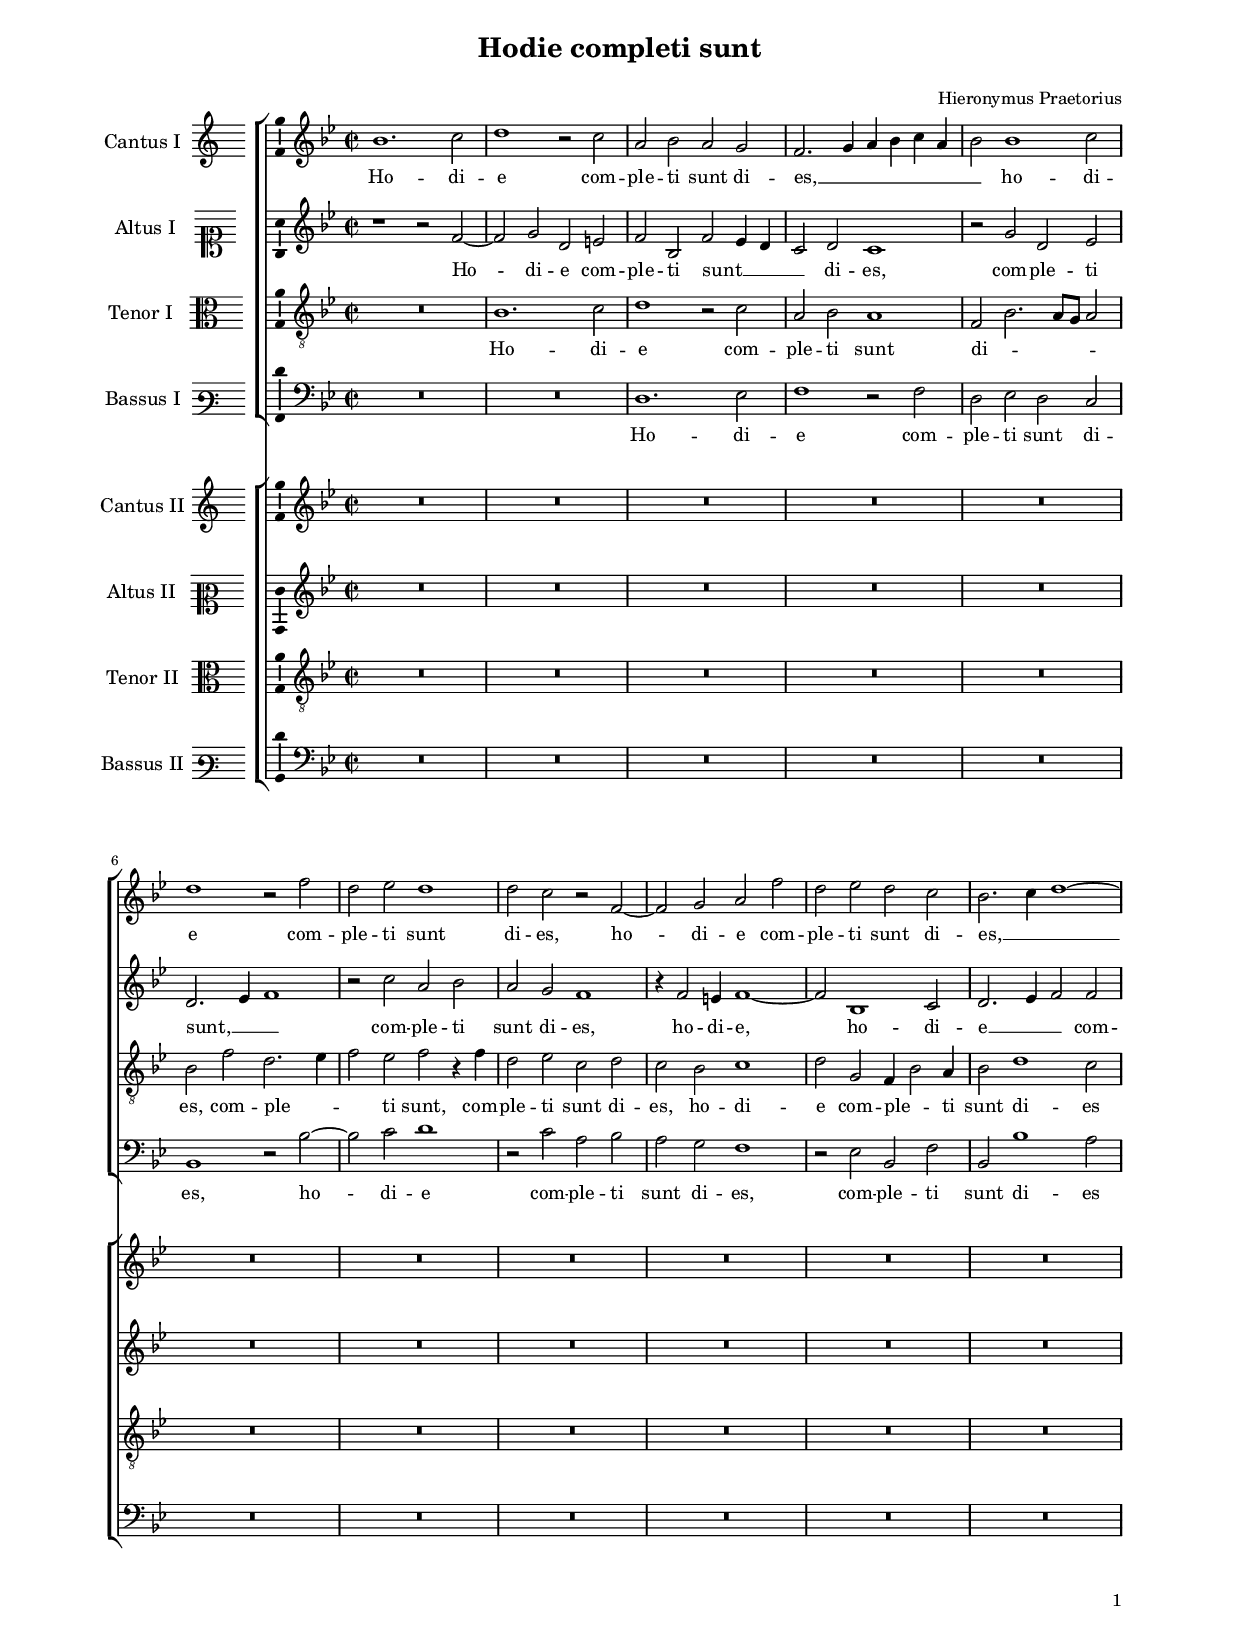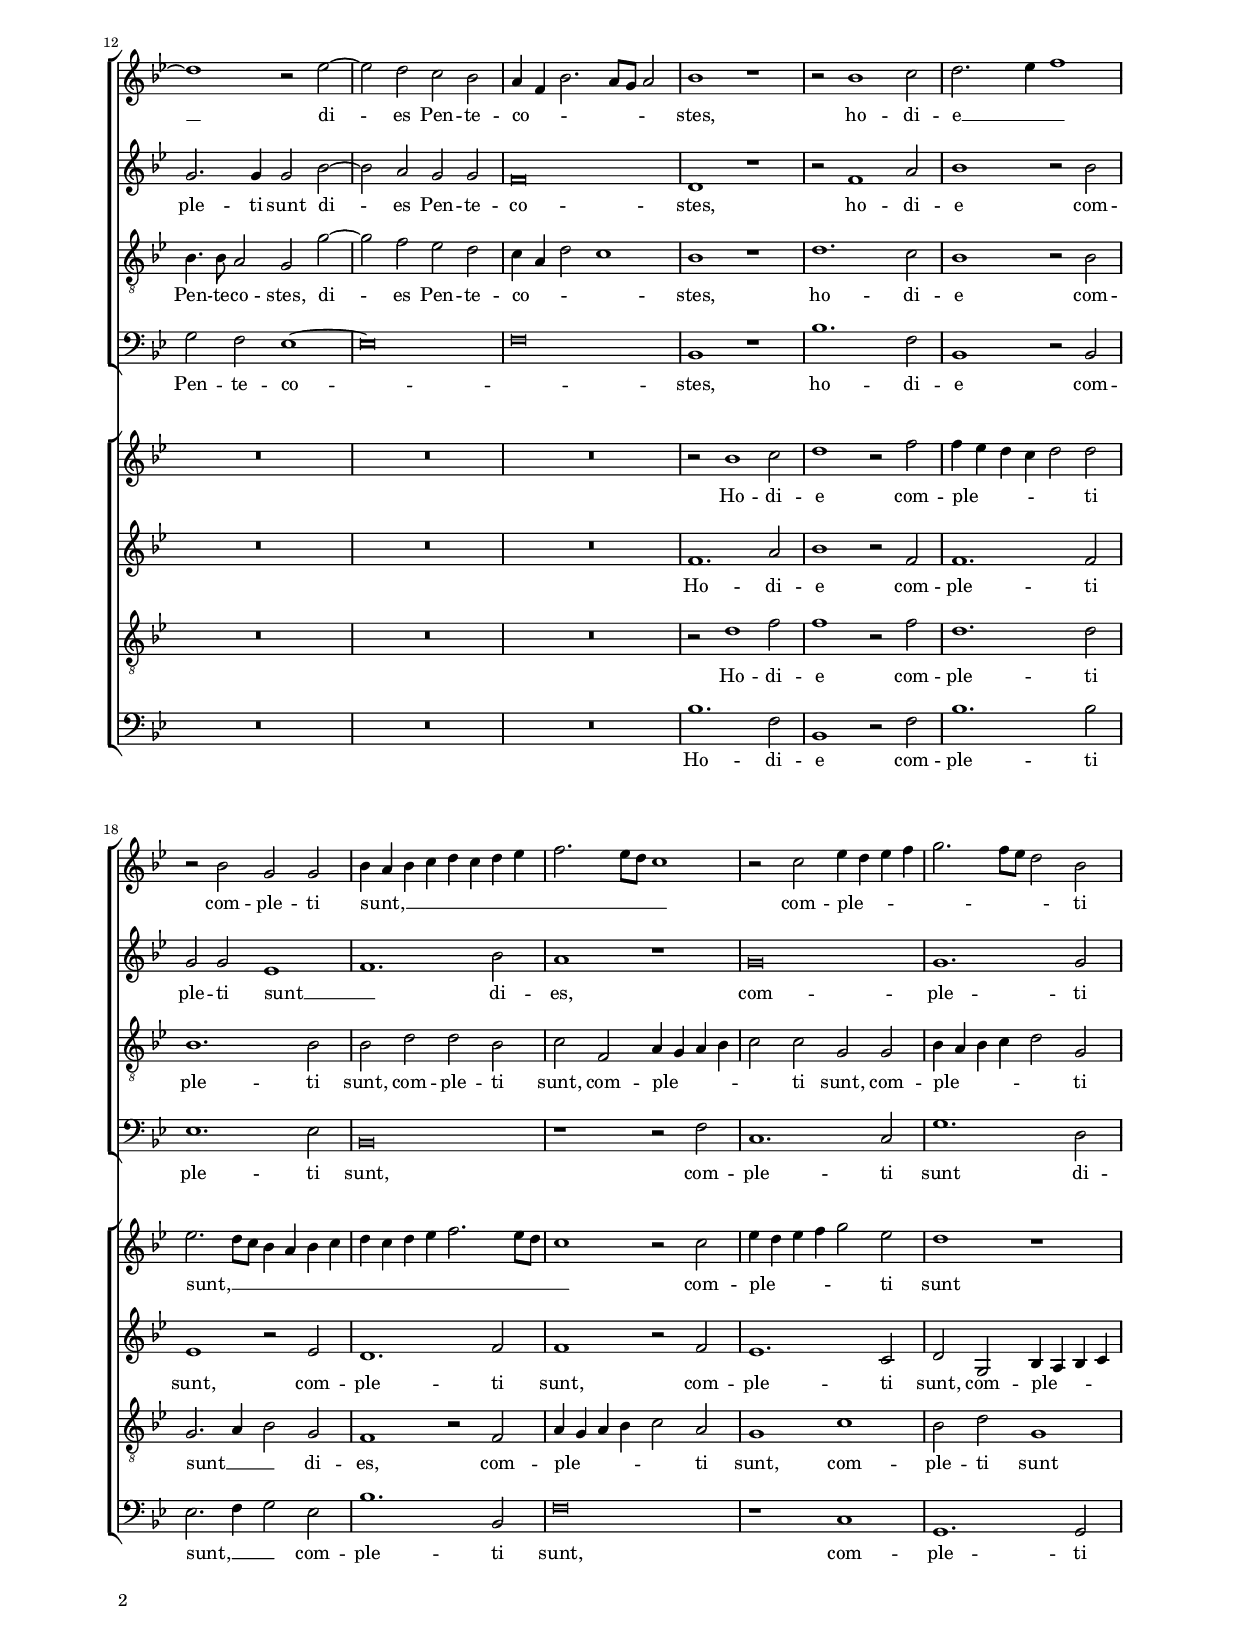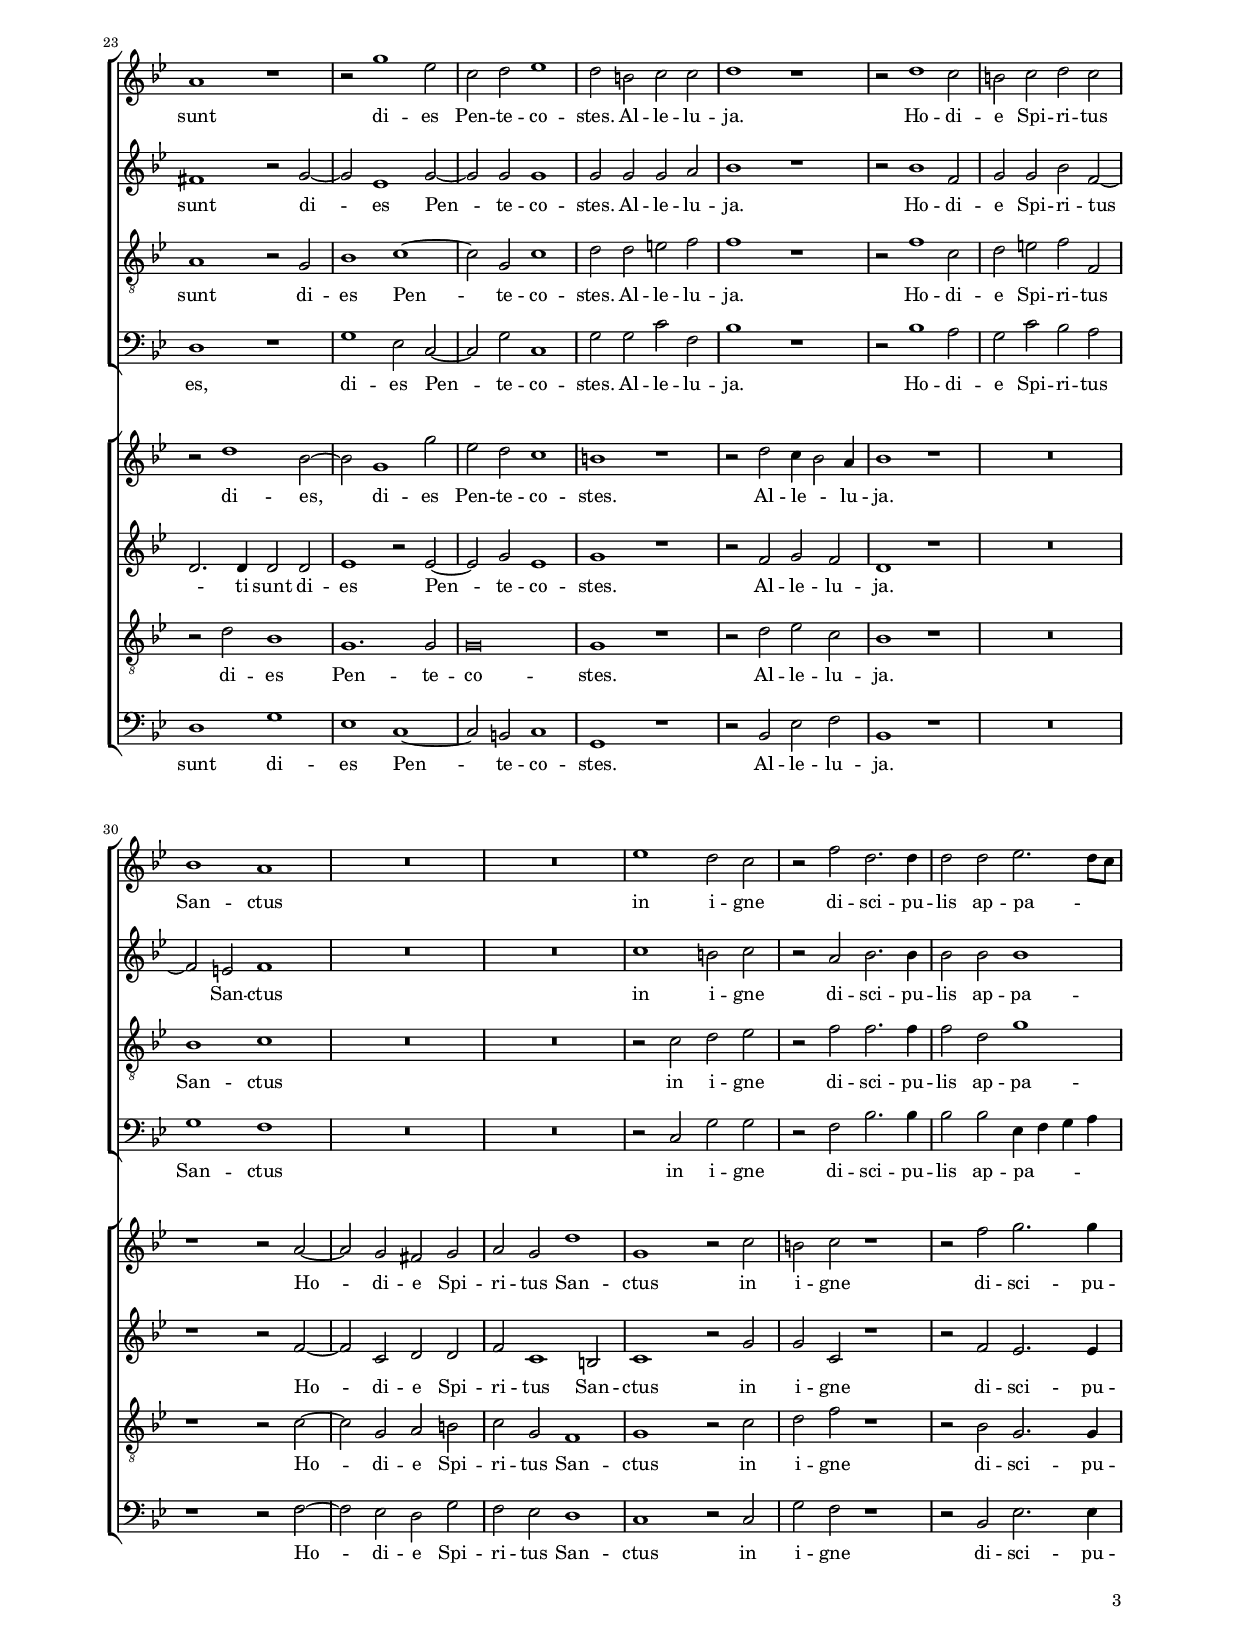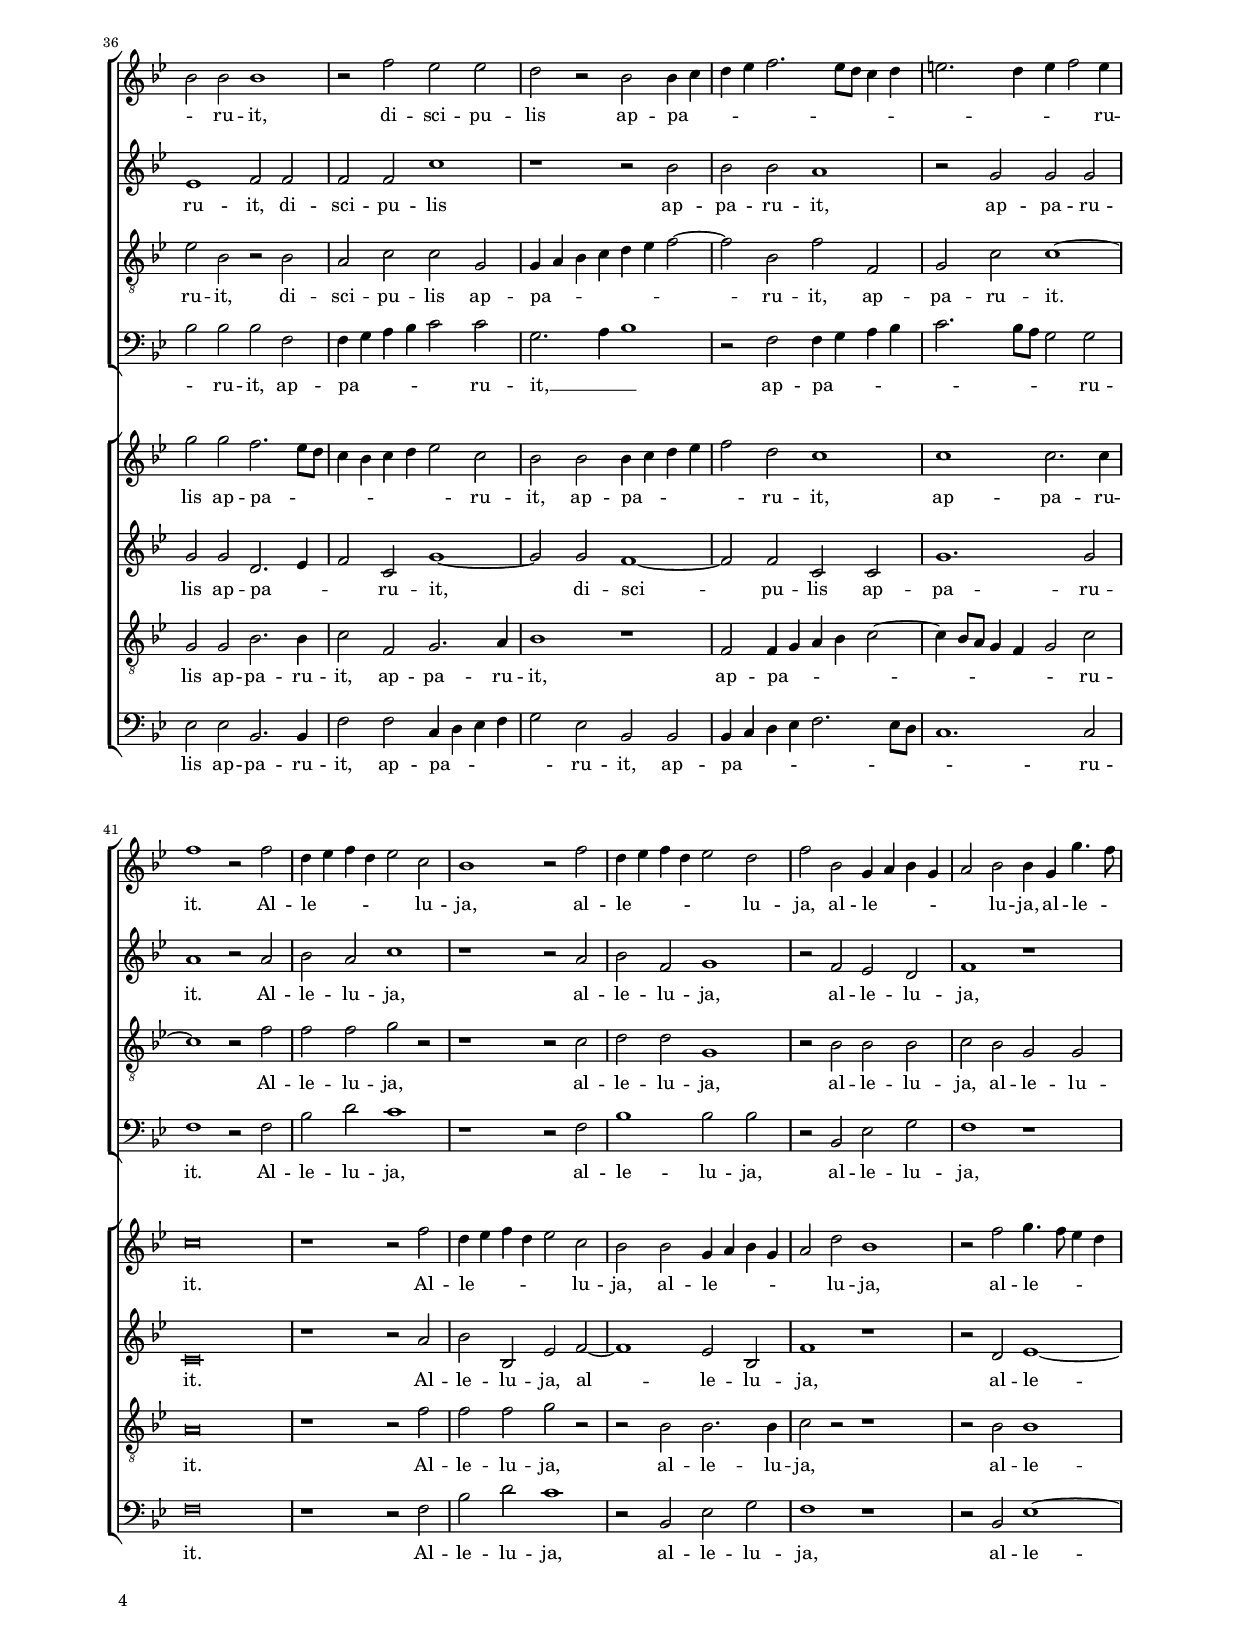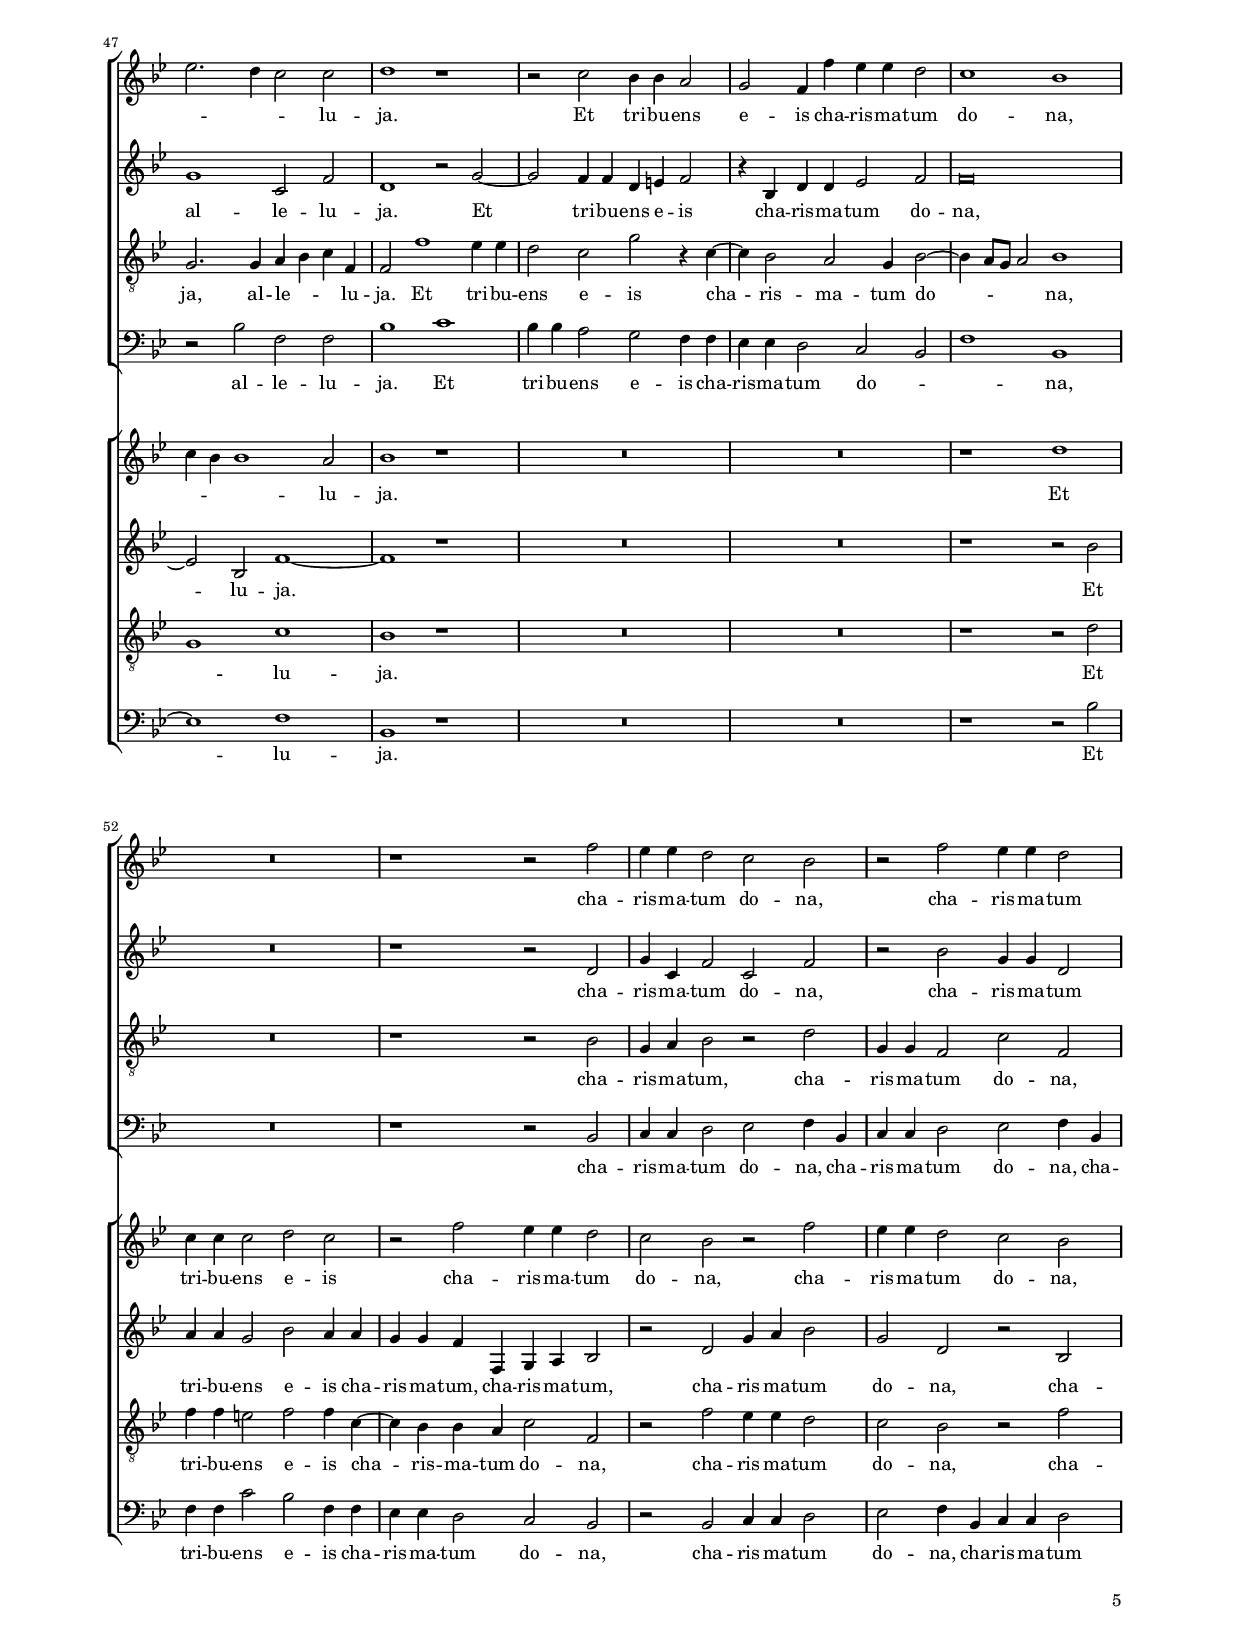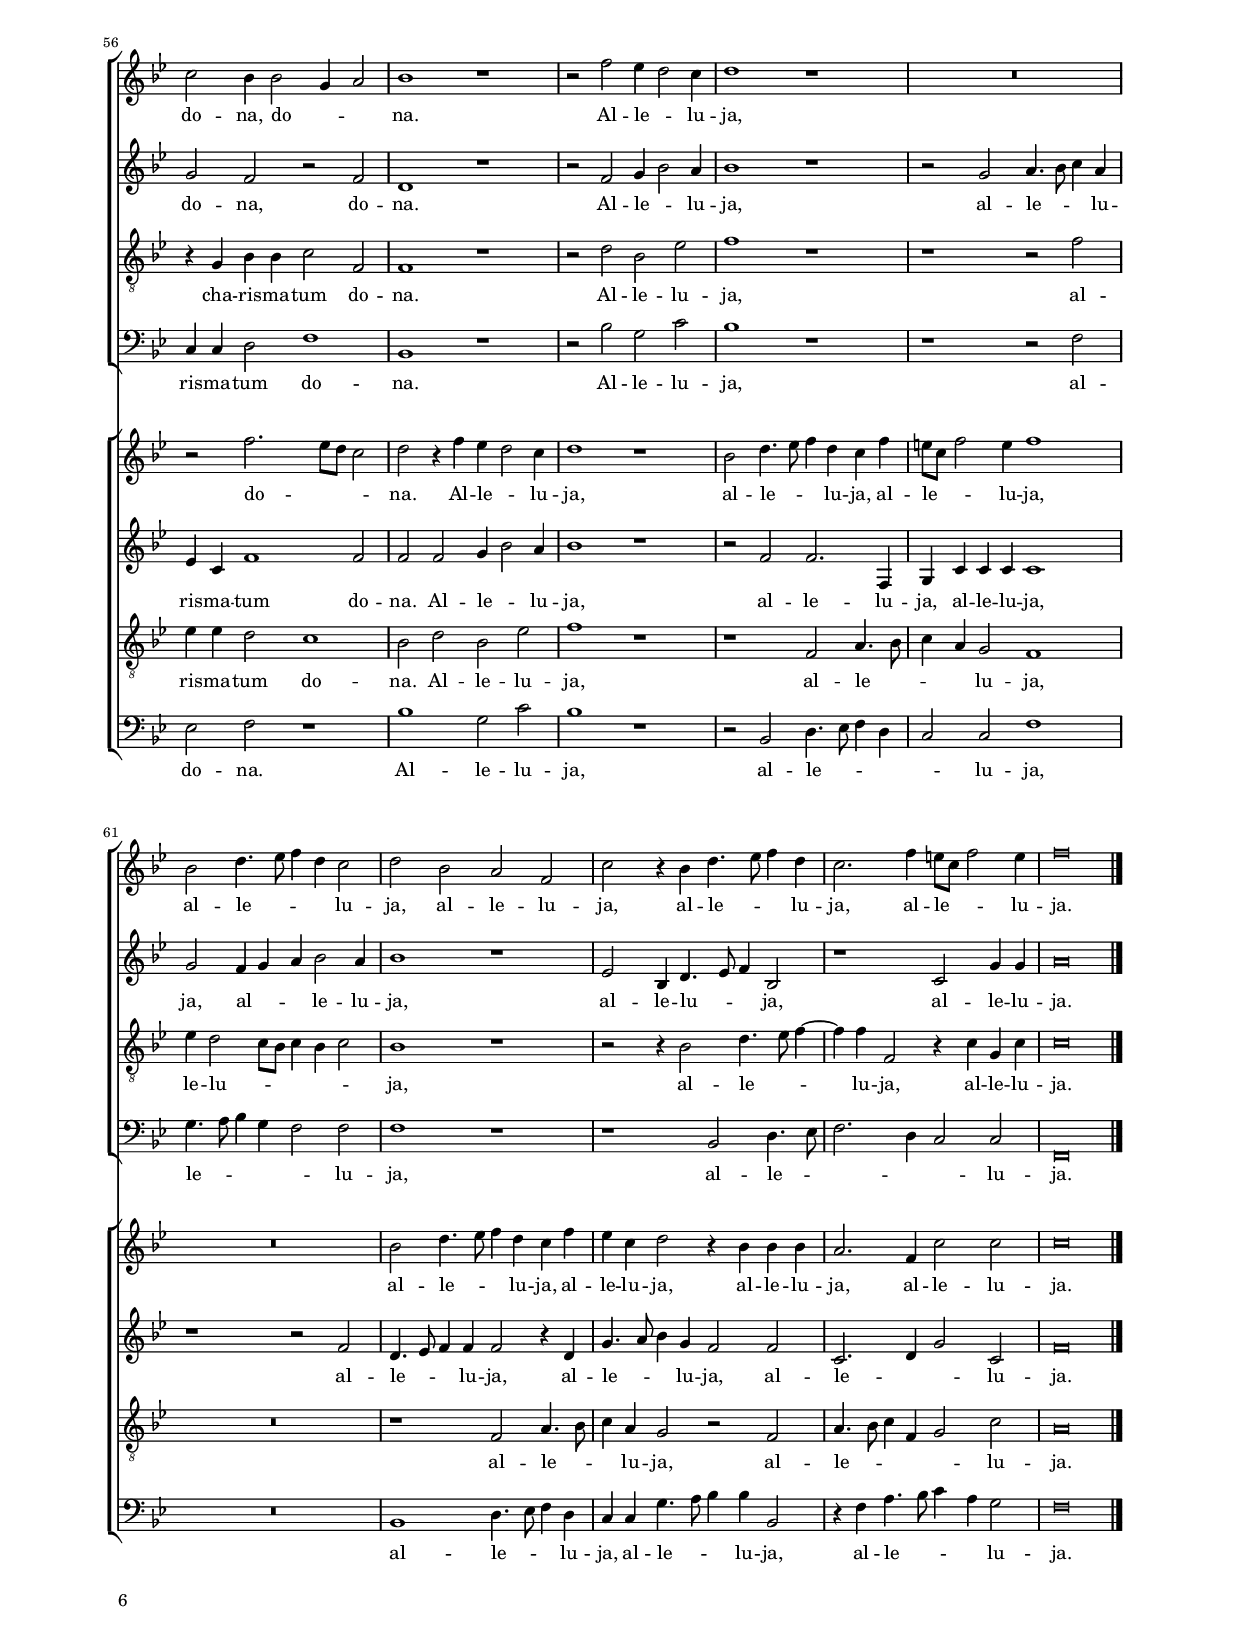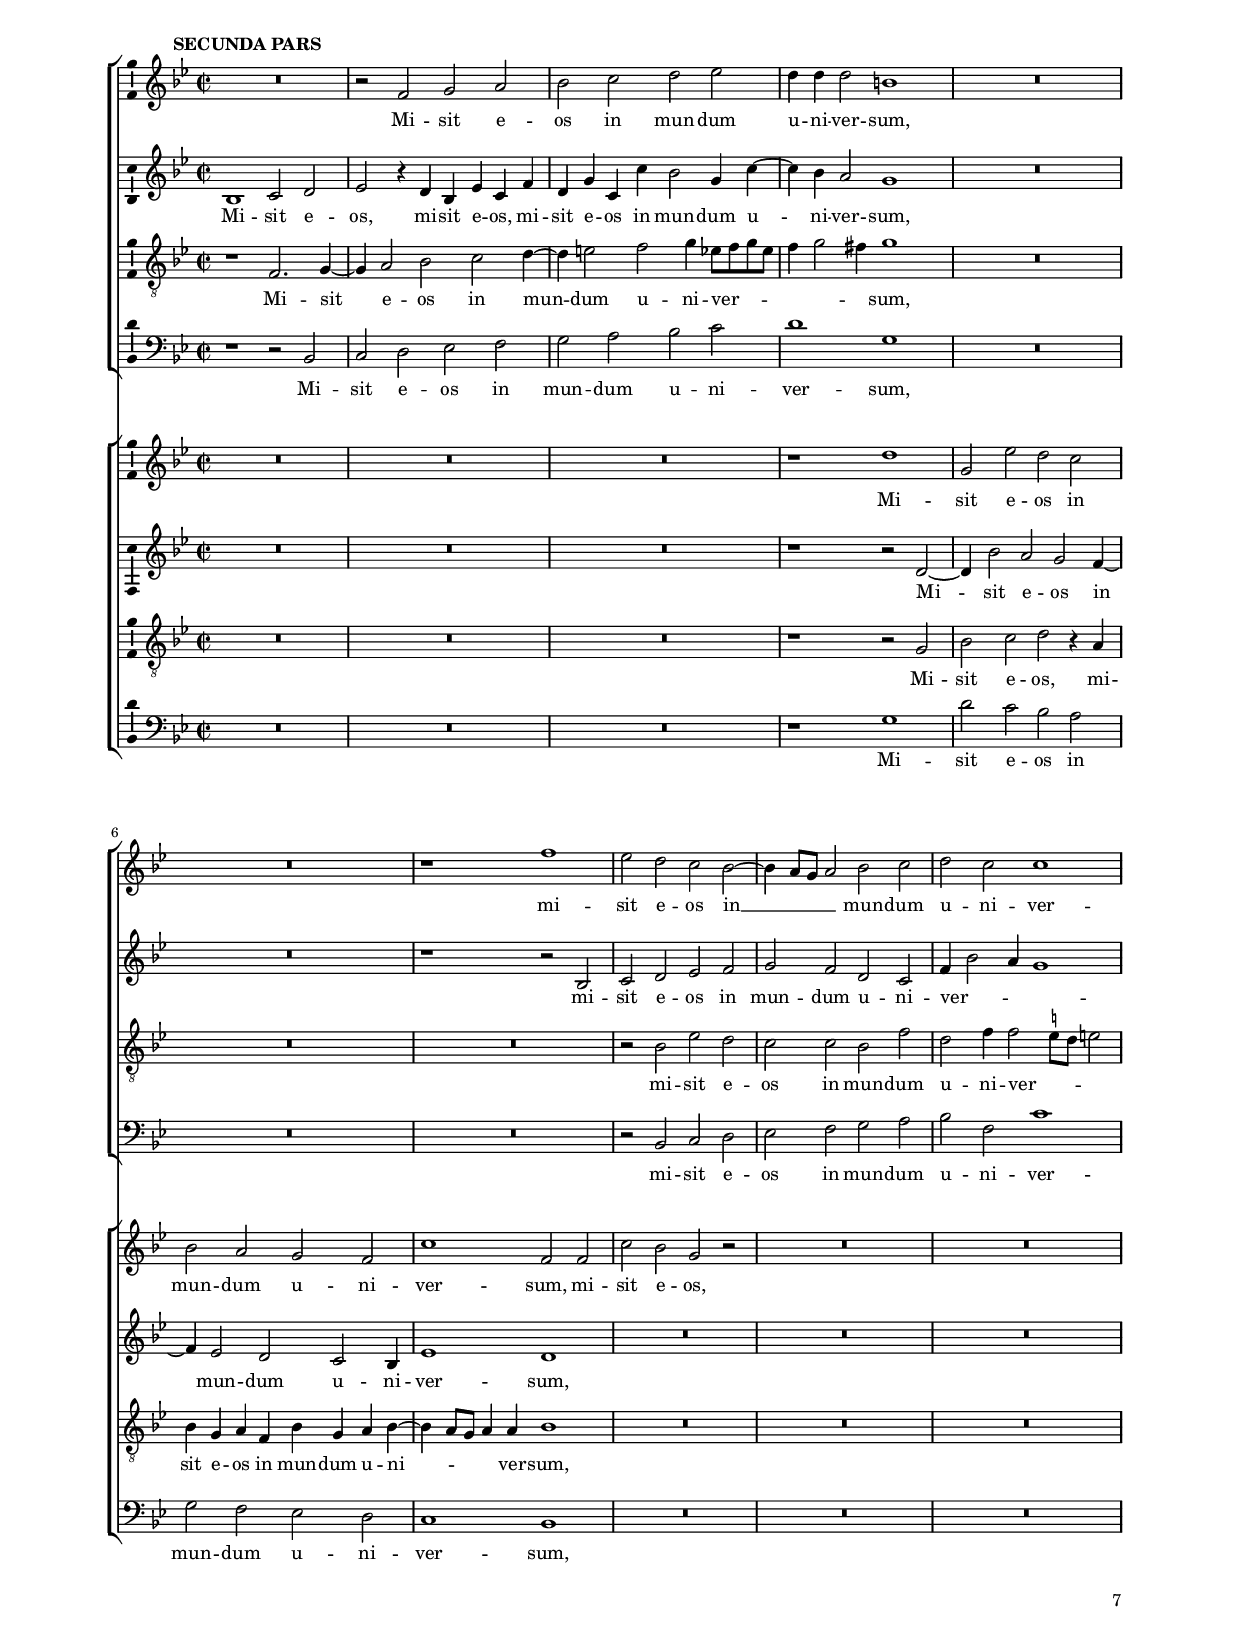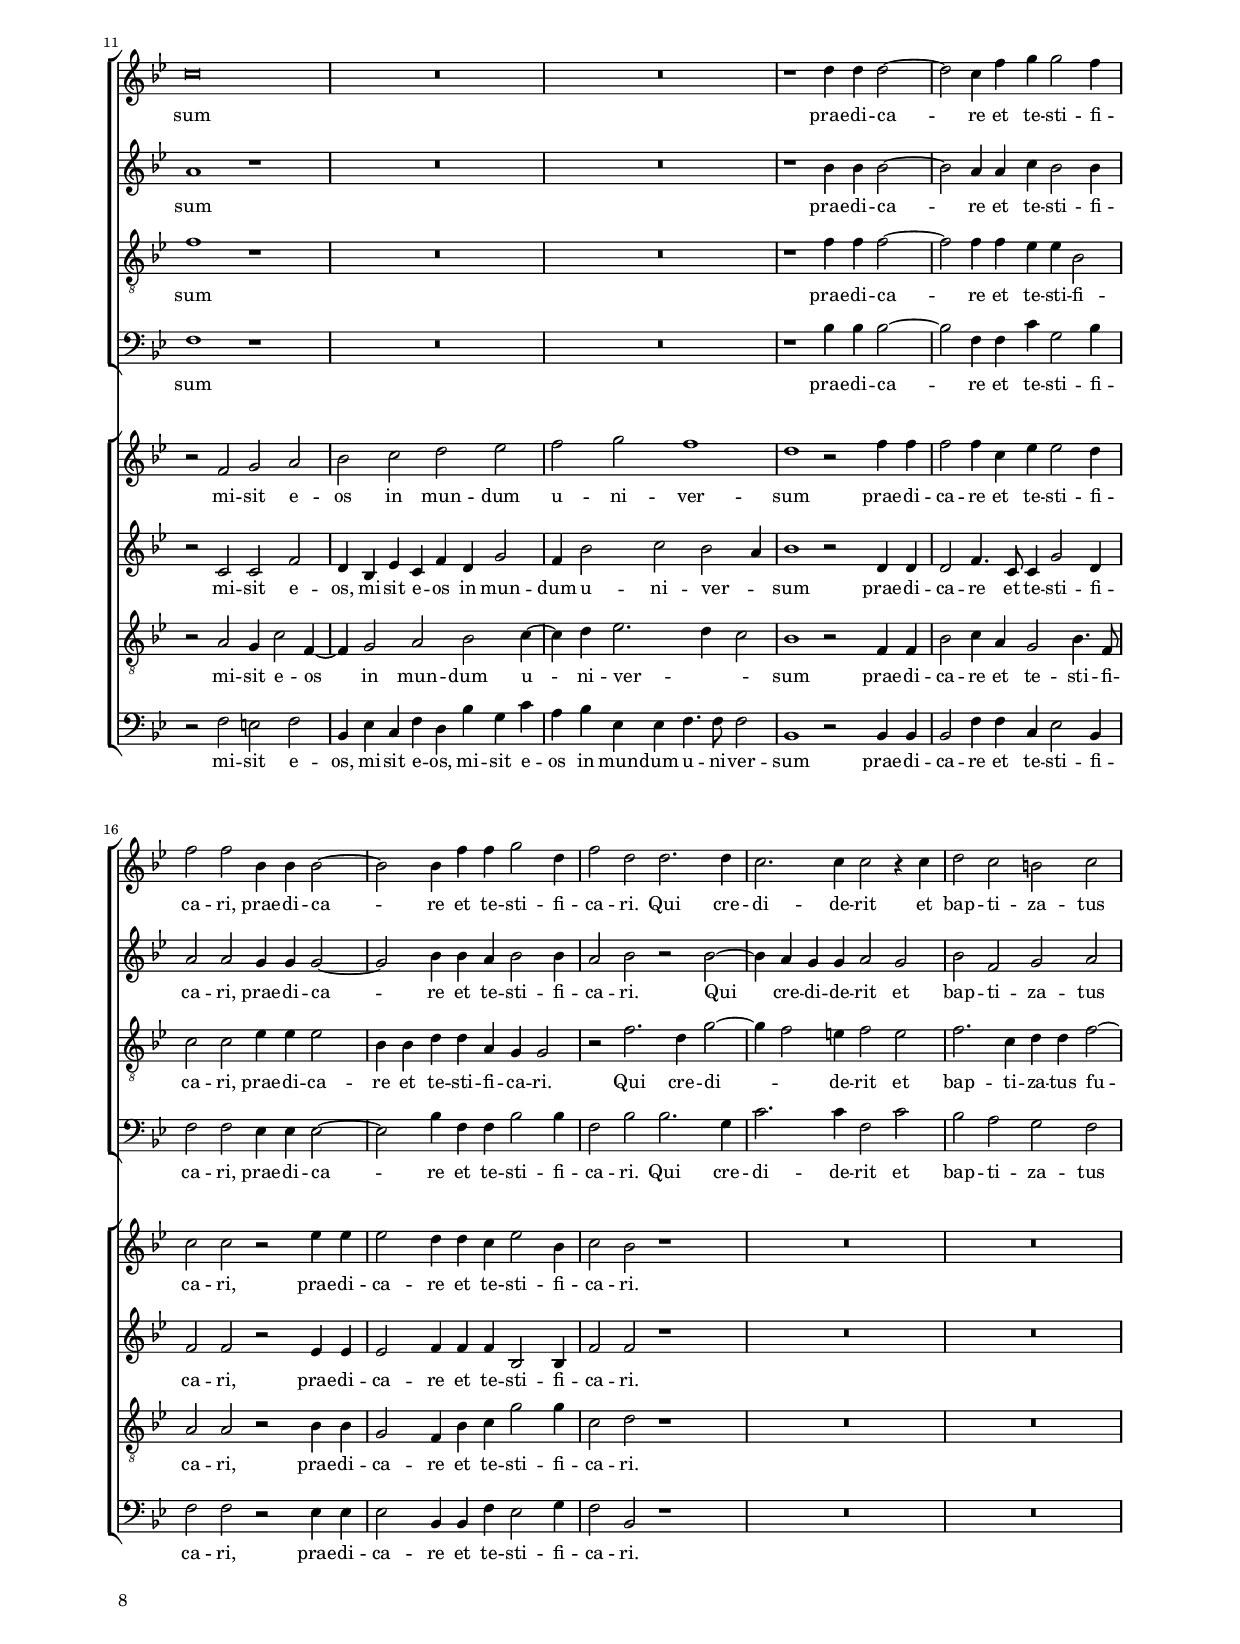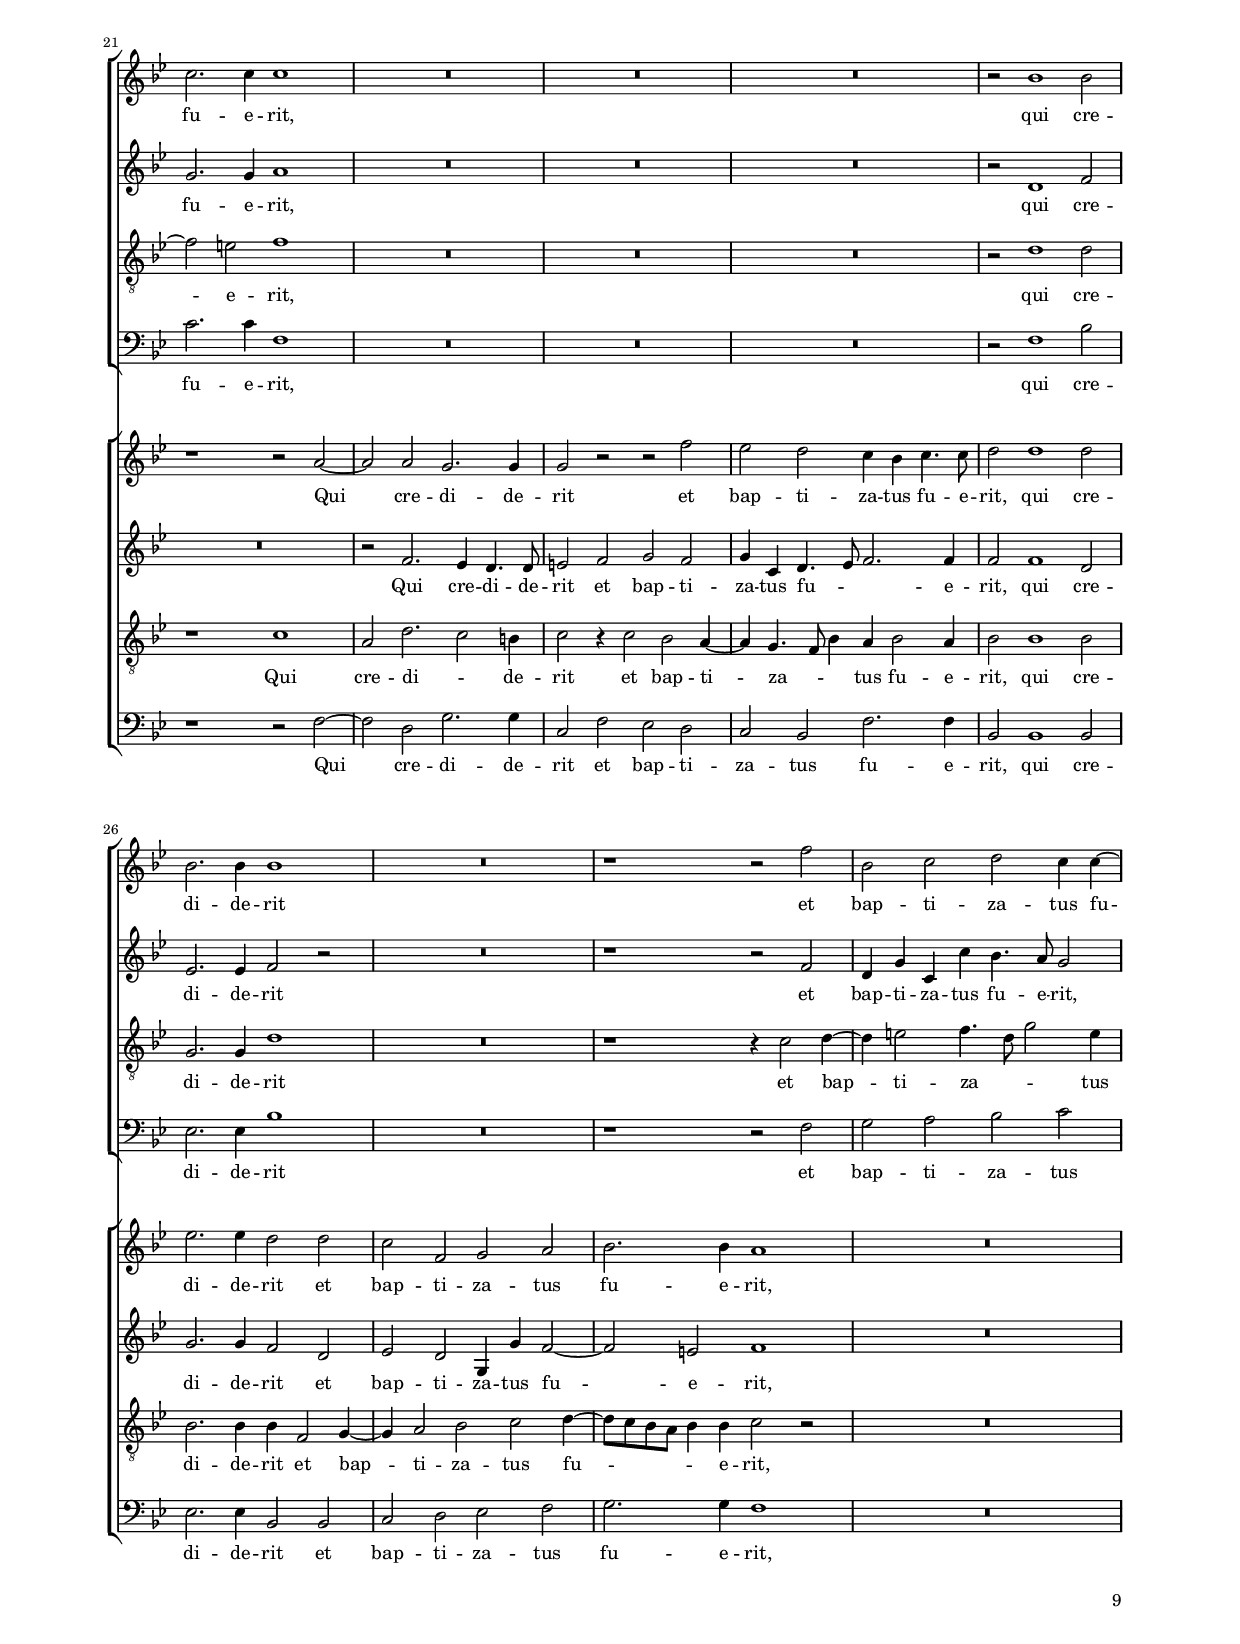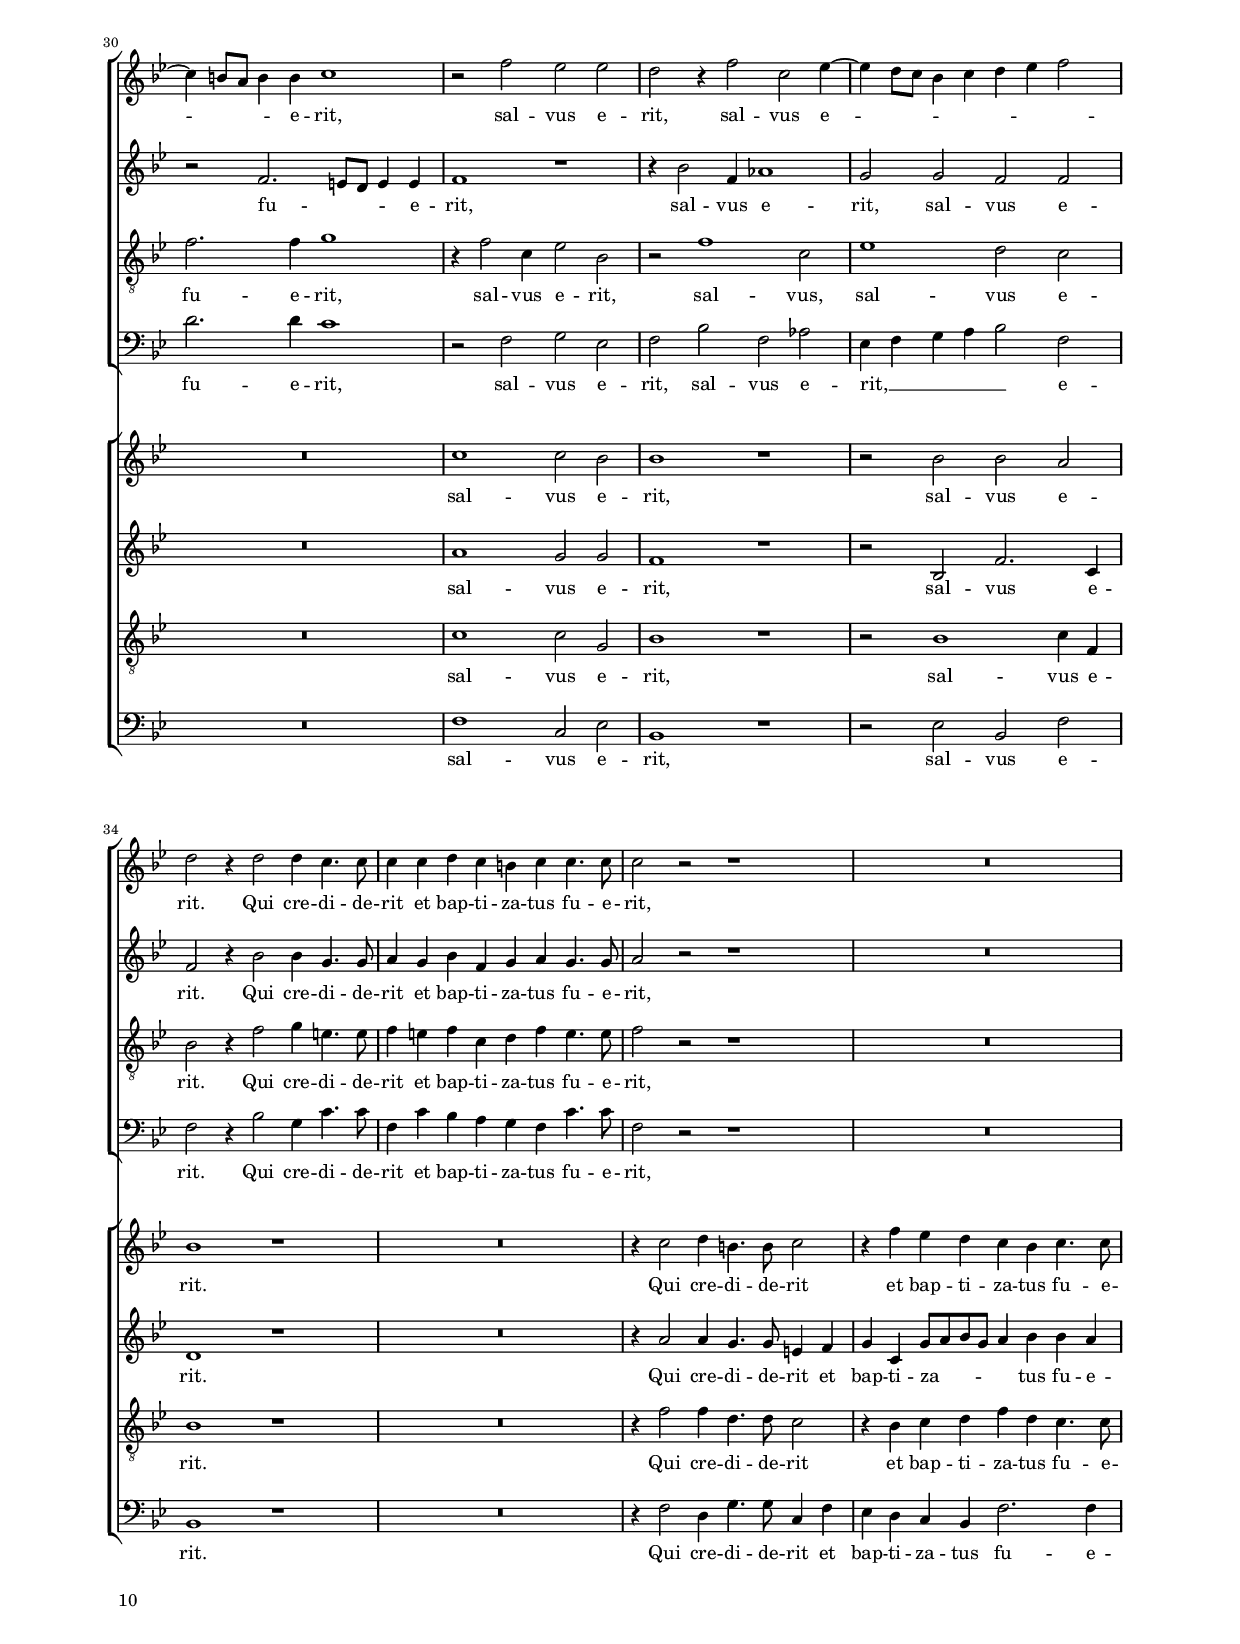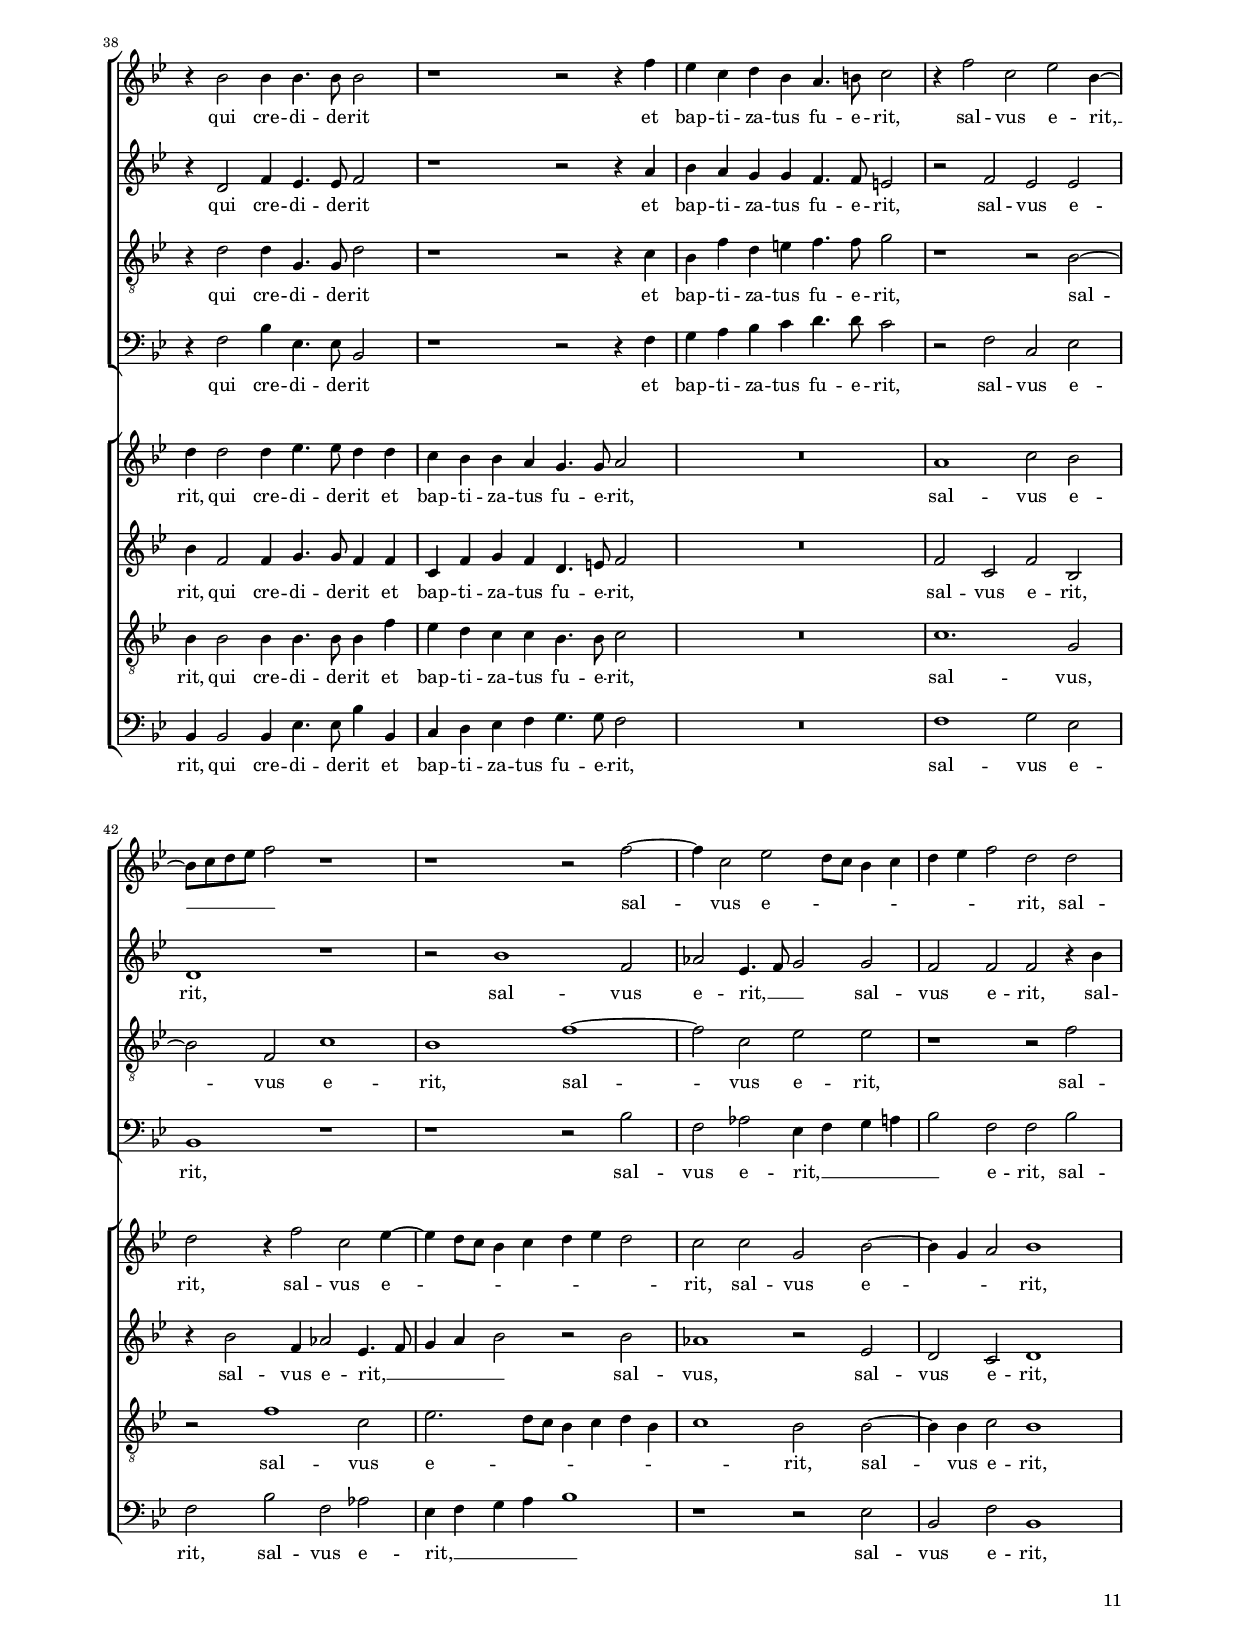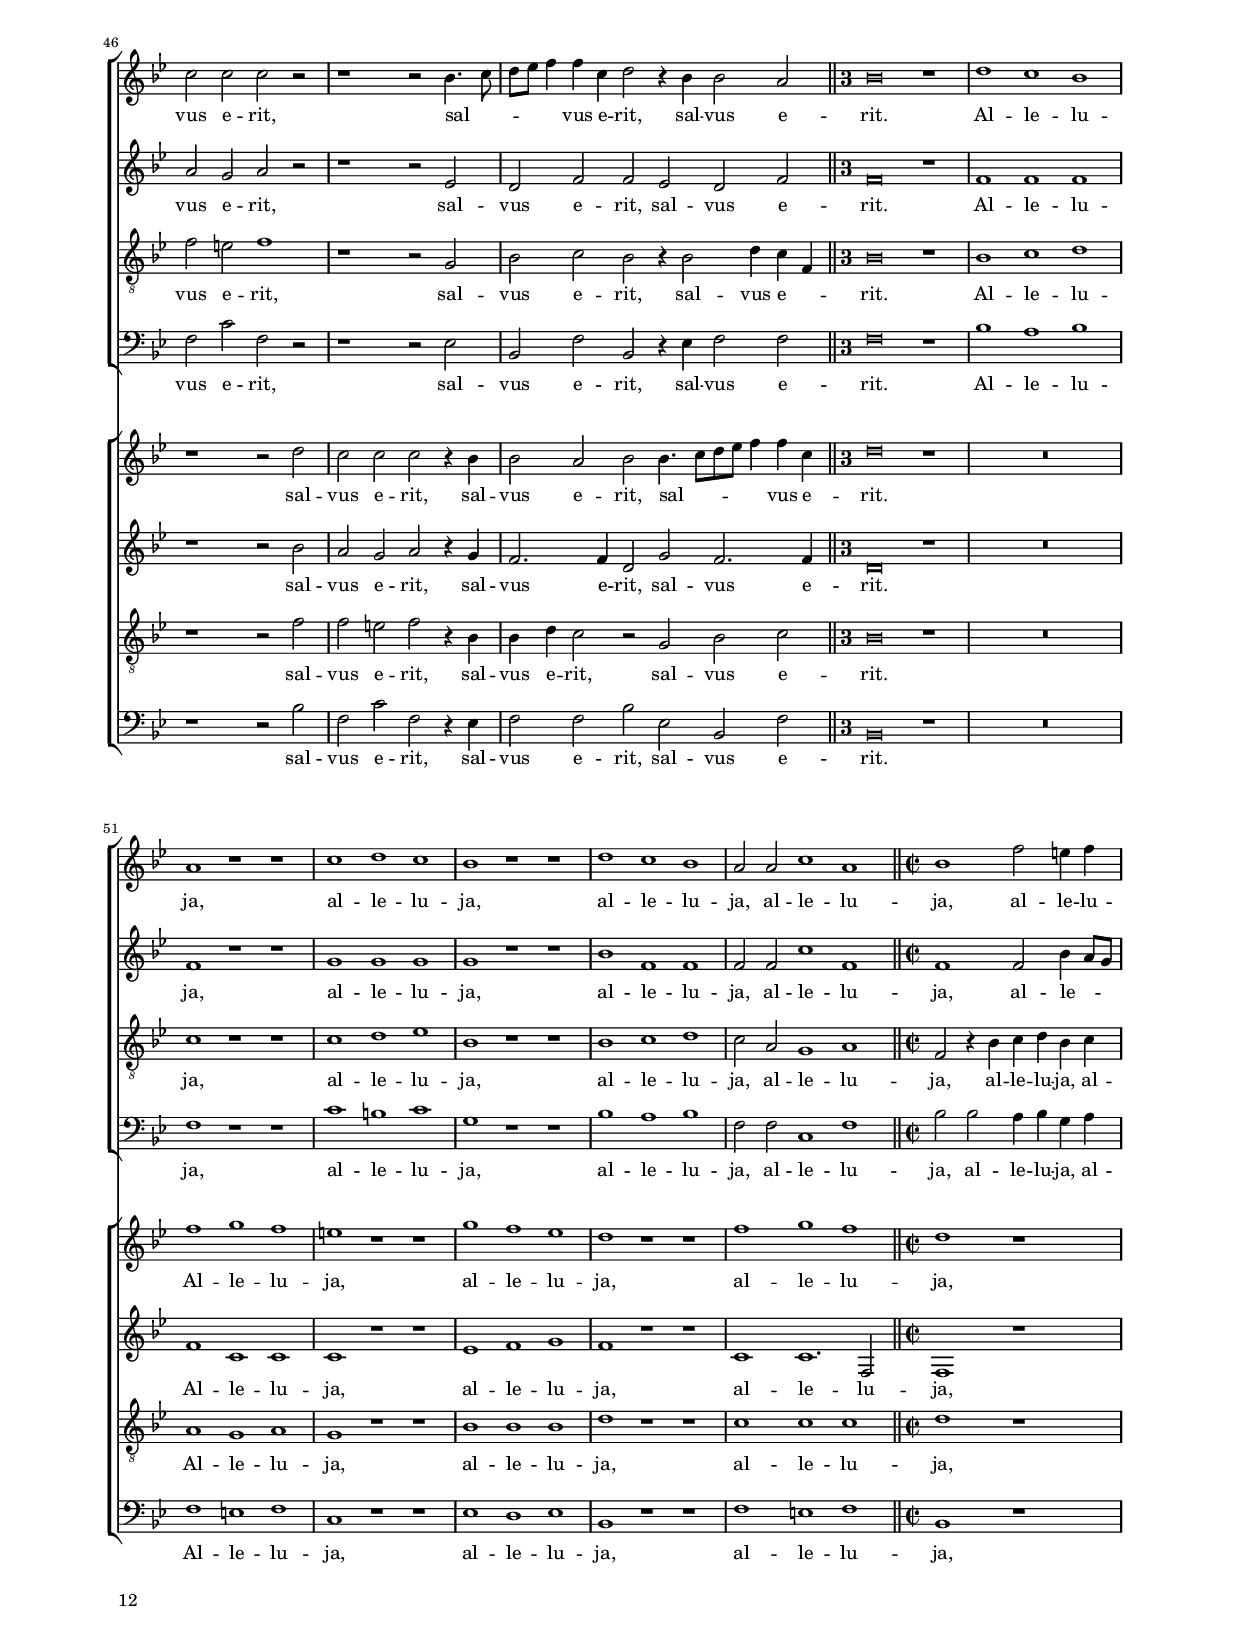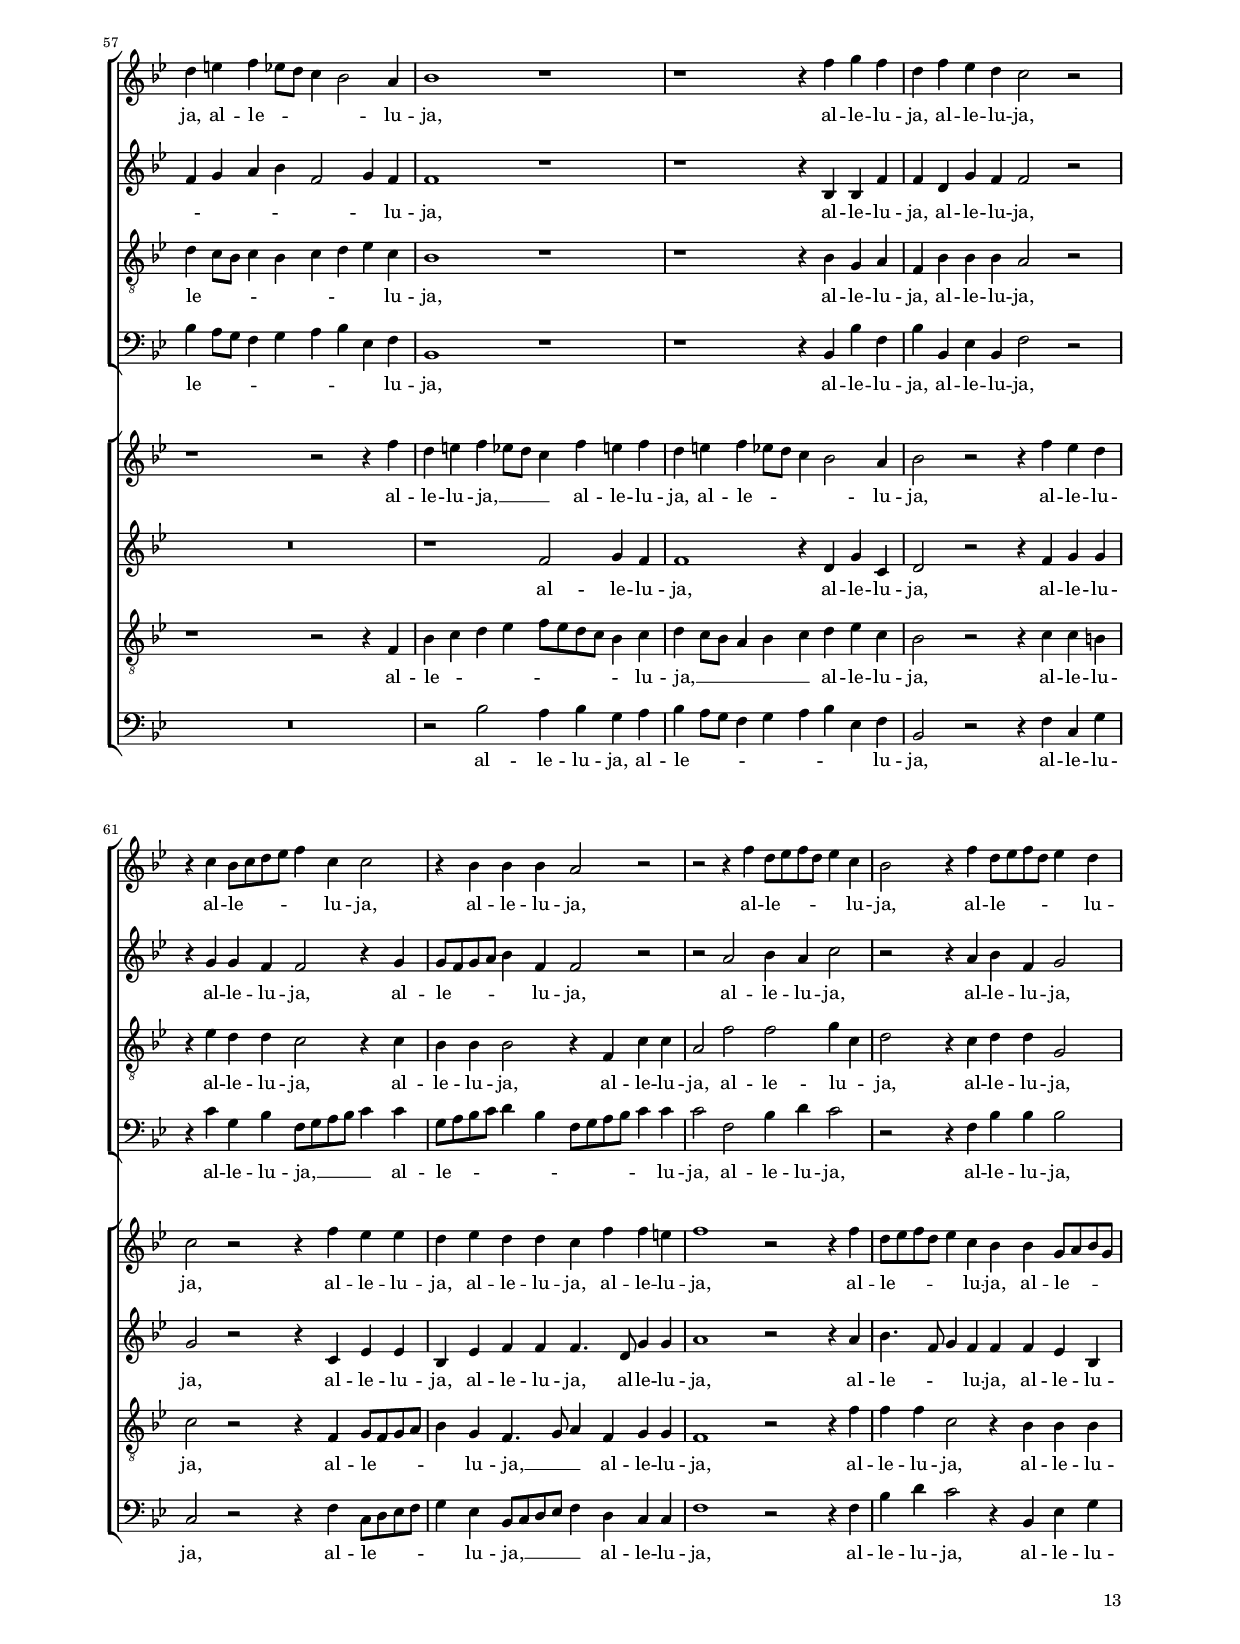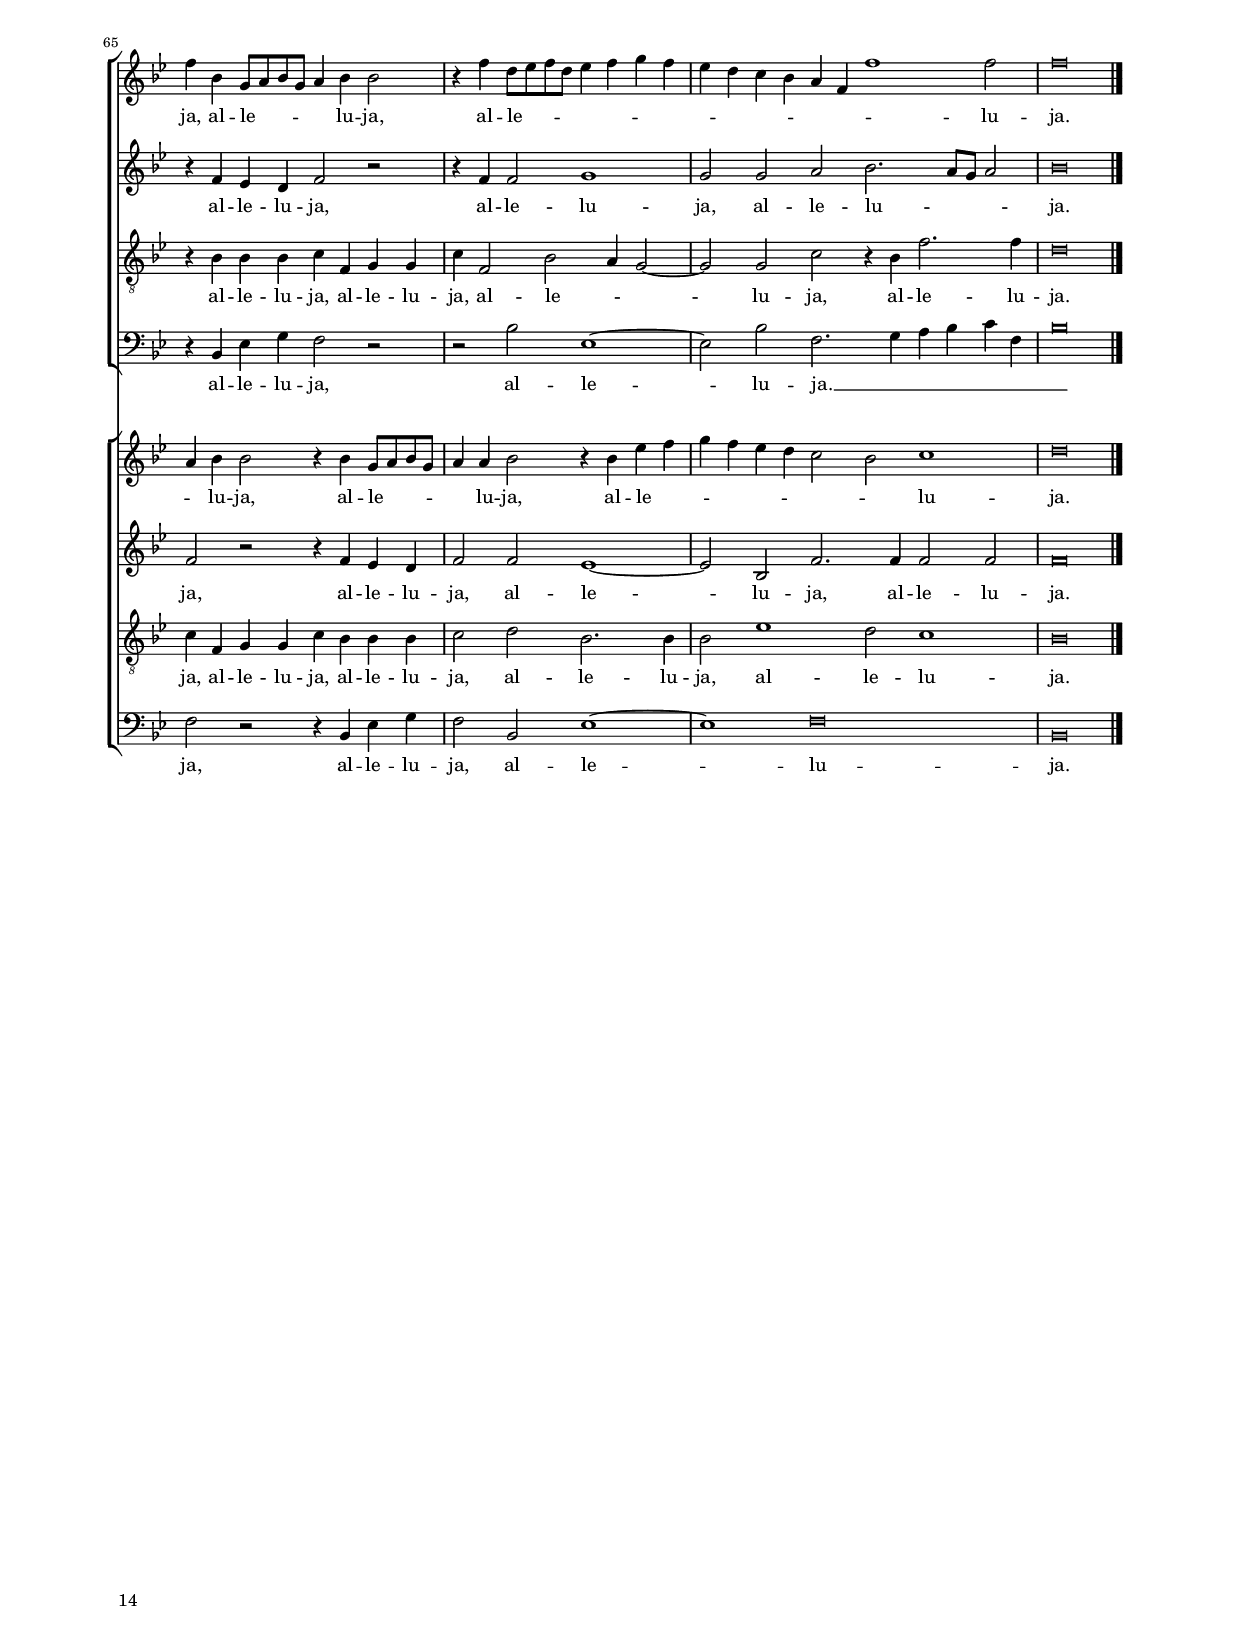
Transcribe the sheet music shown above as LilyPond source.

\header 
{
	title=\markup { \column { "Hodie completi sunt" \transparent "x" } }
	composer="Hieronymus Praetorius"
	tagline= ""
}

\version "2.24.2"
\language deutsch
#(set-global-staff-size 15)
% #(set-default-paper-size "letter")
#(ly:set-option 'point-and-click #f)


\paper
	{
	top-margin = 1.8 \cm
	bottom-margin = 1.2 \cm
	left-margin = 2 \cm
	right-margin = 2 \cm
	print-page-number = ##f
	ragged-bottom = ##f
	ragged-last-bottom = ##t
%	systems-per-page = 2
%	page-count = 8
	score-system-spacing = #'((basic-distance . 18) (minimum-distance . 14) (padding . 7) (strechability . 250))
	system-system-spacing = #'((basic-distance . 18) (minimum-distance . 14) (padding . 7) (strechability . 250))
	oddFooterMarkup=\markup   \fill-line { "" \fromproperty #'page:page-number-string }
	evenFooterMarkup=\markup  \fill-line { \fromproperty #'page:page-number-string "" }
	last-bottom-spacing = #'((basic-distance . 12) (minimum-distance . 7) (padding . 4))
	}


global =  
	{
	\key c \major
	\time 2/2 \set Score.measureLength = #(ly:make-moment 2/1)
	\set Score.tempoHideNote = ##t
	\tempo 2 = 90
	\skip 1*2*65 \bar "|."
	}

	ficta = { \once \set suggestAccidentals = ##t }
	
	forget = #(define-music-function (music) (ly:music?) #{
	\accidentalStyle forget
	$music
	\accidentalStyle default
	#})

		
incipitcantusprimus = \markup { \score {
	{
	\set Staff.instrumentName = \markup { \fontsize #1 "Cantus I" }
	\key c \major
	\clef violin
	s4 \bar ""
	}
	\layout  {
	raggedright = ##t
	indent = 1.6 \cm
	line-width = 2.5\cm
	\context { \Staff \remove Time_signature_engraver }
	\override Staff.Clef.Y-extent = #'(0 . 0)
	}} \hspace #1 }

incipitaltusprimus = \markup { \score {
	{
	\set Staff.instrumentName = \markup { \fontsize #1 "Altus I" }
	\key c \major
	\clef soprano
	s4 \bar ""
	}
	\layout  {
	raggedright = ##t
	indent = 1.6 \cm
	line-width = 2.5\cm
	\context { \Staff \remove Time_signature_engraver }
	\override Staff.Clef.Y-extent = #'(0 . 0)
	}} \hspace #1 }

incipittenorprimus = \markup { \score {
	{
	\set Staff.instrumentName = \markup { \fontsize #1 "Tenor I" }
	\key c \major
	\clef alto
	s4 \bar ""
	}
	\layout  {
	raggedright = ##t
	indent = 1.6 \cm
	line-width = 2.5\cm
	\context { \Staff \remove Time_signature_engraver }
	\override Staff.Clef.Y-extent = #'(0 . 0)
	}} \hspace #1 }


incipitbassusprimus = \markup { \score {
	{
	\set Staff.instrumentName = \markup { \fontsize #1 "Bassus I" }
	\key c \major
	\clef varbaritone
	s4 \bar ""
	}
	\layout  {
	raggedright = ##t
	indent = 1.6 \cm
	line-width = 2.5\cm
	\context { \Staff \remove Time_signature_engraver }
	\override Staff.Clef.Y-extent = #'(0 . 0)
	}} \hspace #1 }

incipitcantussecundus = \markup { \score {
	{
	\set Staff.instrumentName = \markup { \fontsize #1 "Cantus II" }
	\key c \major
	\clef violin
	s4 \bar ""
	}
	\layout  {
	raggedright = ##t
	indent = 1.6 \cm
	line-width = 2.5\cm
	\context { \Staff \remove Time_signature_engraver }
	\override Staff.Clef.Y-extent = #'(0 . 0)
	}} \hspace #1 }


incipitaltussecundus = \markup { \score {
	{
	\set Staff.instrumentName = \markup { \fontsize #1 "Altus II" }
	\key c \major
	\clef mezzosoprano
	s4 \bar ""
	}
	\layout  {
	raggedright = ##t
	indent = 1.6 \cm
	line-width = 2.5\cm
	\context { \Staff \remove Time_signature_engraver }
	\override Staff.Clef.Y-extent = #'(0 . 0)
	}} \hspace #1 }


incipittenorsecundus = \markup { \score {
	{
	\set Staff.instrumentName = \markup { \fontsize #1 "Tenor II" }
	\key c \major
	\clef alto
	s4 \bar ""
	}
	\layout  {
	raggedright = ##t
	indent = 1.6 \cm
	line-width = 2.5\cm
	\context { \Staff \remove Time_signature_engraver }
	\override Staff.Clef.Y-extent = #'(0 . 0)
	}} \hspace #1 }	


incipitbassussecundus = \markup { \score {
	{
	\set Staff.instrumentName = \markup { \fontsize #1 "Bassus II" }
	\key c \major
	\clef varbaritone
	s4 \bar ""
	}
	\layout  {
	raggedright = ##t
	indent = 1.6 \cm
	line-width = 2.5\cm
	\context { \Staff \remove Time_signature_engraver }
	\override Staff.Clef.Y-extent = #'(0 . 0)
	}} \hspace #1 }


cantusprimus =  \relative c''
	{
	c1. d2
	e1 r2 d
	h2 c h a
	g2. a4 h c d h
%5
	c2 c1 d2 |
	e1 r2 g
	e2 f e1
	e2 d r g,~ 
	g2 a h g'
%10
	e2 f e d |
	c2. d4 e1~
	e1 r2 f~
	f2 e d c
	h4 g c2. h8 a h2
%15
	c1 r |
	r2 c1 d2
	e2. f4 g1
	r2 c, a a
	c4 h c d e d e f
%20
	g2. f8 e d1 |
	r2 d f4 e f g
	a2. g8 f e2 c
	h1 r
	r2 a'1 f2
%25
	d2 e f1 |
	e2 cis d d
	e1 r
	r2 e1 d2
	cis2 d e d
%30
	c1 h |
	R\breve
	R\breve
	f'1 e2 d
	r2 g e2. e4
%35
	e2 e f2. e8 d |
	c2 c c1
	r2 g' f f
	e2 r c c4 d
	e4 f g2. f8 e d4 e
%40
	fis2. e4 fis4 g2 fis4 |
	g1 r2 g
	e4 f g e f2 d
	c1 r2 g'
	e4 f g e f2 e
%45
	g2 c, a4 h c a |
	h2 c c4 a a'4. g8
	f2. e4 d2 d
	e1 r
	r2 d c4 c h2
%50
	a2 g4 g' f f e2 |
	d1 c
	R\breve
	r1 r2 g'
	f4 f e2 d c
%55
	r2 g' f4 f e2 |
	d2 c4 c2 a4 h2
	c1 r
	r2 g' f4 e2 d4
	e1 r
%60
	R\breve |
	c2 e4. f8 g4 e d2
	e2 c h g
	d'2 r4 c e4. f8 g4 e
	d2. g4 fis8 d g2 fis4
%65
	g\breve |
	}

altusprimus =  \relative c' 
	{
	r1 r2 g'~
	g2 a e fis
	g2 c, g' f4 e
	d2 e d1
%5
	r2 a' e f |
	e2. f4 g1
	r2 d' h c
	h2 a g1
	r4 g2 fis4 g1~
%10
	g2 c,1 d2 |
	e2. f4 g2 g
	a2. a4 a2 c~
	c2 h a a
	g\breve
%15
	e1 r |
	r2 g1 h2
	c1 r2 c
	a2 a f1
	g1. c2
%20
	h1 r |
	a\breve
	a1. a2
	gis1 r2 a~
	a2 f1 a2~
%25
	a2 a a1 |
	a2 a a h
	c1 r
	r2 c1 g2
	a2 a c g~
%30
	g2 fis g1 |
	R\breve
	R\breve
	d'1 cis2 d
	r2 h c2. c4
%35
	c2 c c1 |
	f,1 g2 g
	g2 g d'1
	r1 r2 c
	c2 c h1
%40
	r2 a a a |
	h1 r2 h
	c2 h d1
	r1 r2 h
	c2 g a1
%45
	r2 g f e |
	g1 r
	a1 d,2 g
	e1 r2 a~
	a2 g4 g e fis g2
%50
	r4 c, e e f2 g |
	g\breve
	R\breve
	r1 r2 e
	a4 d, g2 d g
%55
	r2 c a4 a e2 |
	a2 g r g
	e1 r
	r2 g a4 c2 h4
	c1 r
%60
	r2 a h4. c8 d4 h |
	a2 g4 a h c2 h4
	c1 r
	f,2 c4 e4. f8 g4 c,2
	r1 d2 a'4 a
%65
	h\breve |
	}

tenorprimus =  \relative c' 
	{
	R\breve
	c1. d2
	e1 r2 d
	h2 c h1
%5
	g2 c2. h8 a h2 |
	c2 g' e2. f4
	g2 f g r4 g
	e2 f d e
	d2 c d1
%10
	e2 a, g4 c2 h4 |
	c2 e1 d2
	c4. c8 h2 a a'~
	a2 g f e
	d4 h e2 d1
%15
	c1 r |
	e1. d2
	c1 r2 c
	c1. c2
	c2 e e c
%20
	d2 g, h4 a h c |
	d2 d a a
	c4 h c d e2 a,
	h1 r2 a
	c1 d~
%25
	d2 a d1 |
	e2 e fis2 g
	g1 r
	r2 g1 d2
	e2 fis g g,
%30
	c1 d |
	R\breve
	R\breve
	r2 d e f
	r2 g g2. g4
%35
	g2 e a1 |
	f2 c r c
	h2 d d a
	a4 h c d e f g2~
	g2 c, g' g,
%40
	a2 d d1~ |
	d1 r2 g
	g2 g a r
	r1 r2 d,
	e2 e a,1
%45
	r2 c c c |
	d2 c a a
	a2. a4 h c d g,
	g2 g'1 f4 f
	e2 d a' r4 d,~
%50
	d4 c2 h a4 c2~ |
	c4 h8 a h2 c1
	R\breve
	r1 r2 c
	a4 h c2 r e
%55
	a,4 a g2 d' g, |
	r4 a c c d2 g,
	g1 r
	r2 e' c f
	g1 r
%60
	r1 r2 g |
	f4 e2 d8 c d4 c d2
	c1 r
	r2 r4 c2 e4. f8 g4~
	g4 g g,2 r4 d' a d
%65
	d\breve |
	}

bassusprimus  =  \relative c 
	{
	R\breve
	R\breve
	e1. f2
	g1 r2 g
%5
	e2 f e d |
	c1 r2 c'~
	c2 d e1
	r2 d h c
	h2 a g1
%10
	r2 f c g' |
	c,2 c'1 h2
	a2 g f1~
	f\breve
	g\breve
%15
	c,1 r |
	c'1. g2
	c,1 r2 c
	f1. f2
	c\breve
%20
	r1 r2 g' |
	d1. d2
	a'1. e2
	e1 r
	a1 f2 d~
%25
	d2 a' d,1 |
	a'2 a d g,
	c1 r
	r2 c1 h2
	a2 d c h
%30
	a1 g |
	R\breve
	R\breve
	r2 d a' a
	r2 g c2. c4
%35
	c2 c f,4 g a h |
	c2 c c g
	g4 a h c d2 d
	a2. h4 c1
	r2 g g4 a h c
%40
	d2. c8 h a2 a |
	g1 r2 g
	c2 e d1
	r1 r2 g,
	c1 c2 c
%45
	r2 c, f a |
	g1 r
	r2 c g g
	c1 d
	c4 c h2 a g4 g
%50
	f4 f e2 d c |
	g'1 c,
	R\breve
	r1 r2 c
	d4 d e2 f g4 c,
%55
	d4 d e2 f g4 c, |
	d4 d e2 g1
	c,1 r
	r2 c' a d
	c1 r
%60
	r1 r2 g |
	a4. h8 c4 a g2 g
	g1 r
	r1 c,2 e4. f8
	g2. e4 d2 d
%65
	g,\breve |
	}


cantussecundus =  \relative c''
	{
	R\breve
	R\breve
	R\breve
	R\breve
%5
	R\breve |
	R\breve
	R\breve
	R\breve
	R\breve
%10
	R\breve |
	R\breve
	R\breve
	R\breve
	R\breve
%15
	r2 c1 d2 |
	e1 r2 g
	g4 f e d e2 e
	f2. e8 d c4 h c d
	e4 d e f g2. f8 e
%20
	d1 r2 d |
	f4 e f g a2 f
	e1 r
	r2 e1 c2~
	c2 a1 a'2
%25
	f2 e d1 |
	cis1 r
	r2 e d4 c2 h4
	c1 r
	R\breve
%30
	r1 r2 h~ |
	h2 a gis a
	h2 a e'1
	a,1 r2 d
	cis2 d r1
%35
	r2 g a2. a4 |
	a2 a g2. f8 e
	d4 c d e f2 d
	c2 c c4 d e f
	g2 e d1
%40
	d1 d2. d4 |
	d\breve
	r1 r2 g
	e4 f g e f2 d
	c2 c a4 h c a
%45
	h2 e c1 |
	r2 g' a4. g8 f4 e
	d4 c c1 h2
	c1 r
	R\breve
%50
	R\breve |
	r1 e
	d4 d d2 e d
	r2 g f4 f e2
	d2 c r g'
%55
	f4 f e2 d c |
	r2 g'2. f8 e d2
	e2 r4 g f e2 d4
	e1 r
	c2 e4. f8 g4 e d g
%60
	fis8 d g2 fis4 g1 |
	R\breve
	c,2 e4. f8 g4 e d g
	f4 d e2 r4 c c c
	h2. g4 d'2 d
%65
	d\breve |
	}

altussecundus =  \relative c'
	{
	R\breve
	R\breve
	R\breve
	R\breve
%5
	R\breve |
	R\breve
	R\breve
	R\breve
	R\breve
%10
	R\breve |
	R\breve
	R\breve
	R\breve
	R\breve
%15
	g'1. h2 |
	c1 r2 g
	g1. g2
	f1 r2 f
	e1. g2
%20
	g1 r2 g |
	f1. d2
	e2 a, c4 h c d
	e2. e4 e2 e
	f1 r2 f~
%25
	f2 a f1 |
	a1 r
	r2 g a g
	e1 r
	R\breve
%30
	r1 r2 g~ |
	g2 d e e
	g2 d1 cis2
	d1 r2 a'
	a2 d, r1
%35
	r2 g f2. f4 |
	a2 a e2. f4
	g2 d a'1~
	a2 a g1~
	g2 g d d
%40
	a'1. a2 |
	d,\breve
	r1 r2 h'
	c2 c, f g~
	g1 f2 c
%45
	g'1 r |
	r2 e f1~
	f2 c g'1~
	g1 r
	R\breve
%50
	R\breve |
	r1 r2 c
	h4 h a2 c h4 h
	a4 a g g, a h c2
	r2 e a4 h c2
%55
	a2 e r c |
	f4 d g1 g2
	g2 g a4 c2 h4
	c1 r
	r2 g g2. g,4
%60
	a4 d d d d1 |
	r1 r2 g
	e4. f8 g4 g g2 r4 e
	a4. h8 c4 a g2 g
	d2. e4 a2 d,
%65
	g\breve |	
	}

tenorsecundus =  \relative c'
	{
	R\breve
	R\breve
	R\breve
	R\breve
%5
	R\breve |
	R\breve
	R\breve
	R\breve
	R\breve
%10
	R\breve |
	R\breve
	R\breve
	R\breve
	R\breve
%15
	r2 e1 g2 |
	g1 r2 g
	e1. e2
	a,2. h4 c2 a
	g1 r2 g
%20
	h4 a h c d2 h |
	a1 d
	c2 e a,1
	r2 e' c1
	a1. a2
%25
	a\breve |
	a1 r
	r2 e' f d
	c1 r
	R\breve
%30
	r1 r2 d~ |
	d2 a h cis
	d2 a g1
	a1 r2 d
	e2 g r1
%35
	r2 c, a2. a4 |
	a2 a c2. c4
	d2 g, a2. h4
	c1 r
	g2 g4 a h c d2~
%40
	d4 c8 h a4 g a2 d |
	h\breve
	r1 r2 g'
	g2 g a r
	r2 c, c2. c4
%45
	d2 r r1 |
	r2 c c1
	a1 d
	c1 r
	R\breve
%50
	R\breve |
	r1 r2 e
	g4 g fis2 g2 g4 d~
	d4 c c h d2 g,
	r2 g' f4 f e2
%55
	d2 c r g' |
	f4 f e2 d1
	c2 e c f
	g1 r
	r1 g,2 h4. c8
%60
	d4 h a2 g1 |
	R\breve
	r1 g2 h4. c8
	d4 h a2 r g
	h4. c8 d4 g, a2 d
%65
	h\breve |
	}

bassussecundus =  \relative c
	{
	R\breve
	R\breve
	R\breve
	R\breve
%5
	R\breve |
	R\breve
	R\breve
	R\breve
	R\breve
%10
	R\breve |
	R\breve
	R\breve
	R\breve
	R\breve
%15
	c'1. g2 |
	c,1 r2 g'
	c1. c2
	f,2. g4 a2 f
	c'1. c,2
%20
	g'\breve |
	r1 d
	a1. a2
	e'1 a
	f1 d~
%25
	d2 cis d1 |
	a1 r
	r2 c f g
	c,1 r
	R\breve
%30
	r1 r2 g'~ |
	g2 f e a
	g2 f e1
	d1 r2 d
	a'2 g r1
%35
	r2 c, f2. f4 |
	f2 f c2. c4
	g'2 g d4 e f g
	a2 f c c
	c4 d e f g2. f8 e
%40
	d1. d2 |
	g\breve
	r1 r2 g
	c2 e d1
	r2 c, f a
%45
	g1 r |
	r2 c, f1~
	f1 g
	c,1 r
	R\breve
%50
	R\breve |
	r1 r2 c'
	g4 g d'2 c g4 g
	f4 f e2 d c
	r2 c d4 d e2
%55
	f2 g4 c, d d e2 |
	f2 g r1
	c1 a2 d
	c1 r
	r2 c, e4. f8 g4 e
%60
	d2 d g1 |
	R\breve
	c,1 e4. f8 g4 e
	d4 d a'4. h8 c4 c c,2
	r4 g' h4. c8 d4 h a2
%65
	g\breve |
	}


	
lyricscantusprimus = \lyricmode {
	Ho -- di -- e com -- ple -- ti sunt di -- es, __ _ _ _ _ _ _
	ho -- di -- e com -- ple -- ti sunt di -- es,
	ho -- di -- e com -- ple -- ti sunt di -- es, __ _ _
	di -- es Pen -- te -- co -- _ _ _ _ _ stes,
	ho -- di -- e __ _ _ com -- ple -- ti sunt, __ _ _ _ _ _ _ _ _ _ _ _
	com -- ple -- _ _ _ _ _ _ _ ti sunt di -- es Pen -- te -- co -- stes.
	Al -- le -- lu -- ja.
	Ho -- di -- e Spi -- ri -- tus San -- ctus in i -- gne
	di -- sci -- pu -- lis ap -- pa -- _ _ _ ru -- it,
	di -- sci -- pu -- lis ap -- pa -- _ _ _ _ _ _ _ _ _ _ _ _ ru -- it.
	Al -- le -- _ _ _ _ lu -- ja,
	al -- le -- _ _ _ _ lu -- ja,
	al -- le -- _ _ _ _ lu -- ja,
	al -- le -- _ _ _ _ lu -- ja.
	Et tri -- bu -- ens e -- is
	cha -- ris -- ma -- tum do -- na,
	cha -- ris -- ma -- tum do -- na,
	cha -- ris -- ma -- tum do -- na,
	do -- _ _ na.
	Al -- le -- _ lu -- ja,
	al -- le -- _ _ _ lu -- ja,
	al -- le -- lu -- ja,
	al -- le -- _ _ lu -- ja,
	al -- le -- _ _ lu -- ja.
	}


lyricsaltusprimus = \lyricmode {
	Ho -- di -- e com -- ple -- ti sunt __ _ _ _ di -- es,
	com -- ple -- ti sunt, __ _ _
	com -- ple -- ti sunt di -- es,
	ho -- di -- e,
	ho -- di -- e __ _ _ com -- ple -- ti sunt di -- es Pen -- te -- co -- stes,
	ho -- di -- e com -- ple -- ti sunt __ _ di -- es,
	com -- ple -- ti sunt di -- es Pen -- te -- co -- stes.
	Al -- le -- lu -- ja.
	Ho -- di -- e Spi -- ri -- tus San -- ctus in i -- gne
	di -- sci -- pu -- lis ap -- pa -- ru -- it,
	di -- sci -- pu -- lis ap -- pa -- ru -- it,
	ap -- pa -- ru -- it.
	Al -- le -- lu -- ja,
	al -- le -- lu -- ja,
	al -- le -- lu -- ja,
	al -- le -- lu -- ja.
	Et tri -- bu -- ens e -- is
	cha -- ris -- ma -- tum do -- na,
	cha -- ris -- ma -- tum do -- na,
	cha -- ris -- ma -- tum do -- na,
	do -- na.
	Al -- le -- _ lu -- ja,
	al -- le -- _ _ lu -- ja,
	al -- _ _ le -- lu -- ja,
	al -- le -- lu -- _ _ ja,
	al -- le -- lu -- ja.
	}


lyricstenorprimus = \lyricmode {
	Ho -- di -- e com -- ple -- ti sunt di -- _ _ _ _ es,
	com -- ple -- _ _ ti sunt,
	com -- ple -- ti sunt di -- es,
	ho -- di -- e com -- ple -- _ ti sunt di -- es Pen -- te -- co -- stes,
	di -- es Pen -- te -- co -- _ _ _ stes,
	ho -- di -- e com -- ple -- ti sunt,
	com -- ple -- ti sunt,
	com -- ple -- _ _ _ _ ti sunt,
	com -- ple -- _ _ _ _ ti sunt di -- es Pen -- te -- co -- stes.
	Al -- le -- lu -- ja.
	Ho -- di -- e Spi -- ri -- tus San -- ctus in i -- gne
	di -- sci -- pu -- lis ap -- pa -- ru -- it,
	di -- sci -- pu -- lis ap -- pa -- _ _ _ _ _ _ ru -- it,
	ap -- pa -- ru -- it.
	Al -- le -- lu -- ja,
	al -- le -- lu -- ja,
	al -- le -- lu -- ja,
	al -- le -- lu -- ja,
	al -- le -- _ _ lu -- ja.
	Et tri -- bu -- ens e -- is
	cha -- ris -- ma -- tum do -- _ _ _ na,
	cha -- ris -- ma -- tum,
	cha -- ris -- ma -- tum do -- na,
	cha -- ris -- ma -- tum do -- na.
	Al -- le -- lu -- ja,
	al -- le -- lu -- _ _ _ _ _ ja,
	al -- le -- _ _ lu -- ja,
	al -- le -- lu -- ja.
	}


lyricsbassusprimus = \lyricmode {
	Ho -- di -- e com -- ple -- ti sunt di -- es,
	ho -- di -- e com -- ple -- ti sunt di -- es,
	com -- ple -- ti sunt di -- es Pen -- te -- co -- _ stes,
	ho -- di -- e com -- ple -- ti sunt,
	com -- ple -- ti sunt di -- es,
	di -- es Pen -- te -- co -- stes.
	Al -- le -- lu -- ja.
	Ho -- di -- e Spi -- ri -- tus San -- ctus in i -- gne
	di -- sci -- pu -- lis ap -- pa -- _ _ _ _ ru -- it,
	ap -- pa -- _ _ _ _ ru -- it, __ _ _
	ap -- pa -- _ _ _ _ _ _ _ ru -- it.
	Al -- le -- lu -- ja,
	al -- le -- lu -- ja,
	al -- le -- lu -- ja,
	al -- le -- lu -- ja.
	Et tri -- bu -- ens e -- is
	cha -- ris -- ma -- tum do -- _ _ na,
	cha -- ris -- ma -- tum do -- na,
	cha -- ris -- ma -- tum do -- na,
	cha -- ris -- ma -- tum do -- na.
	Al -- le -- lu -- ja,
	al -- le -- _ _ _ _ lu -- ja,
	al -- le -- _ _ _ _ lu -- ja.
	}



lyricscantussecundus = \lyricmode {
	Ho -- di -- e com -- ple -- _ _ _ _ ti sunt, __ _ _ _ _ _ _ _ _ _ _ _ _ _ _
	com -- ple -- _ _ _ _ ti sunt di -- es,
	di -- es Pen -- te -- co -- stes.
	Al -- le -- _ lu -- ja.
	Ho -- di -- e Spi -- ri -- tus San -- ctus in i -- gne
	di -- sci -- pu -- lis ap -- pa -- _ _ _ _ _ _ _ ru -- it,
	ap -- pa -- _ _ _ _ ru -- it,
	ap -- pa -- ru -- it.
	Al -- le -- _ _ _ _ lu -- ja,
	al -- le -- _ _ _ _ lu -- ja,
	al -- le -- _ _ _ _ _ _ lu -- ja.
	Et tri -- bu -- ens e -- is
	cha -- ris -- ma -- tum do -- na,
	cha -- ris -- ma -- tum do -- na,
	do -- _ _ _ na.
	Al -- le -- _ lu -- ja,
	al -- le -- _ _ lu -- ja,
	al -- le -- _ _ lu -- ja,
	al -- le -- _ _ lu -- ja,
	al -- le -- lu -- ja,
	al -- le -- lu -- ja,
	al -- le -- lu -- ja.
	}


lyricsaltussecundus = \lyricmode {
	Ho -- di -- e com -- ple -- ti sunt,
	com -- ple -- ti sunt,
	com -- ple -- ti sunt,
	com -- ple -- _ _ _ _ ti sunt di -- es Pen -- te -- co -- stes.
	Al -- le -- lu -- ja.
	Ho -- di -- e Spi -- ri -- tus San -- ctus in i -- gne
	di -- sci -- pu -- lis ap -- pa -- _ _ ru -- it,
	di -- sci -- pu -- lis ap -- pa -- ru -- it.
	Al -- le -- lu -- ja,
	al -- le -- lu -- ja,
	al -- le -- lu -- ja.
	Et tri -- bu -- ens e -- is
	cha -- ris -- ma -- tum,
	cha -- ris -- ma -- tum,
	cha -- ris -- ma -- tum do -- na,
	cha -- ris -- ma -- tum do -- na.
	Al -- le -- _ lu -- ja,
	al -- le -- lu -- ja,
	al -- le -- lu -- ja,
	al -- le -- _ _ lu -- ja,
	al -- le -- _ _ lu -- ja,
	al -- le -- _ _ lu -- ja.
	}
	

lyricstenorsecundus = \lyricmode {
	Ho -- di -- e com -- ple -- ti sunt __ _ _ di -- es,
	com -- ple -- _ _ _ _ ti sunt,
	com -- ple -- ti sunt di -- es Pen -- te -- co -- stes.
	Al -- le -- lu -- ja.
	Ho -- di -- e Spi -- ri -- tus San -- ctus in i -- gne
	di -- sci -- pu -- lis ap -- pa -- ru -- it,
	ap -- pa -- ru -- it,
	ap -- pa -- _ _ _ _ _ _ _ _ _ ru -- it.
	Al -- le -- lu -- ja,
	al -- le -- lu -- ja,
	al -- le -- _ lu -- ja.
	Et tri -- bu -- ens e -- is
	cha -- ris -- ma -- tum do -- na,
	cha -- ris -- ma -- tum do -- na,
	cha -- ris -- ma -- tum do -- na.
	Al -- le -- lu -- ja,
	al -- le -- _ _ _ lu -- ja,
	al -- le -- _ _ lu -- ja,
	al -- le -- _ _ _ _ lu -- ja.
	}


lyricsbassussecundus = \lyricmode {
	Ho -- di -- e com -- ple -- ti sunt, __ _ _
	com -- ple -- ti sunt,
	com -- ple -- ti sunt di -- es Pen -- te -- co -- stes.
	Al -- le -- lu -- ja.
	Ho -- di -- e Spi -- ri -- tus San -- ctus in i -- gne
	di -- sci -- pu -- lis ap -- pa -- ru -- it,
	ap -- pa -- _ _ _ _ ru -- it,
	ap -- pa -- _ _ _ _ _ _ _ ru -- it.
	Al -- le -- lu -- ja,
	al -- le -- lu -- ja,
	al -- le -- lu -- ja.
	Et tri -- bu -- ens e -- is
	cha -- ris -- ma -- tum do -- na,
	cha -- ris -- ma -- tum do -- na,
	cha -- ris -- ma -- tum do -- na.
	Al -- le -- lu -- ja,
	al -- le -- _ _ _ _ lu -- ja,
	al -- le -- _ _ lu -- ja,
	al -- le -- _ _ lu -- ja,
	al -- le -- _ _ _ lu -- ja.
	}


\score
{	
	\transpose c b, {

<<
	\new ChoirStaff \with { \override StaffGrouper.staffgroup-staff-spacing.basic-distance = #15 
				\override StaffGrouper.staff-staff-spacing.basic-distance = #12 }
	<<
	
	\new Staff << \global
	\new Voice="v1" {
		\set Staff.instrumentName=\incipitcantusprimus
		\set Staff.midiInstrument = "reed organ"
		\clef violin
		\cantusprimus }
	\new Lyrics \lyricsto "v1" {\lyricscantusprimus }
	>>
	
	\new Staff << \global
	\new Voice="v2" {
		\set Staff.instrumentName=\incipitaltusprimus
		\set Staff.midiInstrument = "reed organ"
		\clef violin 
		\altusprimus }
	\new Lyrics \lyricsto "v2" {\lyricsaltusprimus }
	>>
	
	\new Staff << \global
	\new Voice="v3" {
		\set Staff.instrumentName=\incipittenorprimus
		\set Staff.midiInstrument = "reed organ"
		\clef "G_8"
		\tenorprimus }
	\new Lyrics \lyricsto "v3" {\lyricstenorprimus }
	>>
	
	\new Staff << \global
	\new Voice="v4" {
		\set Staff.instrumentName=\incipitbassusprimus
		\set Staff.midiInstrument = "reed organ"
		\clef bass 
		\bassusprimus }
	\new Lyrics \lyricsto "v4" {\lyricsbassusprimus}
	>>
	>>
	
	\new ChoirStaff \with { \override StaffGrouper.staff-staff-spacing.basic-distance = #12 }
	<<
	
	\new Staff << \global
	\new Voice="v5" {
		\set Staff.instrumentName=\incipitcantussecundus
		\set Staff.midiInstrument = "church organ"
		\clef violin
		\cantussecundus }
	\new Lyrics \lyricsto "v5" {\lyricscantussecundus }
	>>
	
	\new Staff << \global
	\new Voice="v6" {
		\set Staff.instrumentName=\incipitaltussecundus
		\set Staff.midiInstrument = "church organ"
		\clef violin 
		\altussecundus }
	\new Lyrics \lyricsto "v6" {\lyricsaltussecundus }
	>>
	
	\new Staff << \global
	\new Voice="v7" {
		\set Staff.instrumentName=\incipittenorsecundus
		\set Staff.midiInstrument = "church organ"
		\clef "G_8"
		\tenorsecundus }
	\new Lyrics \lyricsto "v7" {\lyricstenorsecundus }
	>>
	
	\new Staff << \global
	\new Voice="v8" {
		\set Staff.instrumentName=\incipitbassussecundus
		\set Staff.midiInstrument = "church organ"
		\clef bass 
		\bassussecundus }
	\new Lyrics \lyricsto "v8" {\lyricsbassussecundus}
	>>
	>>
>>
	} % transpose

\layout
	{
	indent = 2.5 \cm
%	\context { \Lyrics \override VerticalAxisGroup.nonstaff-relatedstaff-spacing.padding = #2 }
%	\context { \Lyrics \override LyricText.font-size = #1 }
	\context { \Score \override BarNumber.padding = #2 }
	\context { \Voice \override NoteHead.style = #'baroque }
	\context { \Staff \consists Ambitus_engraver }
	}

\midi
	{
	}


}


%%%%%%%%%%%%%%%%%%%%%%%%%%%%  SECUNDA PARS %%%%%%%%%%%%%%%%%%%%%%%%%%%%%%%%%




global = {
	\key c \major
	\time 2/2 \set Score.measureLength = #(ly:make-moment 2/1)
	\set Score.tempoHideNote = ##t
	\tempo 2 = 90
	\skip 1*2*47
	\set Score.measureLength = #(ly:make-moment 3/1)
	\skip 1*3 \bar "||"
	\time 3/1 \once \override Score.TimeSignature.style = #'single-digit
	\tempo 1 = 135
	\skip 1*3*7 \bar "||"
	\time 2/2 \set Score.measureLength = #(ly:make-moment 2/1)
	\tempo 2 = 90
	\skip 1*2*11 \set Score.measureLength = #(ly:make-moment 3/1)
	\skip 1*3 
	\set Score.measureLength = #(ly:make-moment 2/1)
	\skip 1*2 \bar "|."
	}


cantusprimus =  \relative c''
	{
	R\breve
	r2 g a h
	c2 d e f
	e4 e e2 cis1
%5
	R\breve |
	R\breve
	r1 g'
	f2 e d c~
	c4 h8 a h2 c d
%10
	e2 d d1 |
	d\breve
	R\breve
	R\breve
	r1 e4 e e2~
%15
	e2 d4 g a a2 g4 |
	g2 g c,4 c c2~
	c2 c4 g' g a2 e4
	g2 e e2. e4
	d2. d4 d2 r4 d
%20
	e2 d cis d |
	d2. d4 d1
	R\breve
	R\breve
	R\breve
%25
	r2 c1 c2 |
	c2. c4 c1
	R\breve
	r1 r2 g'
	c,2 d e d4 d~
%30
	d4 cis8 h cis4 cis d1 |
	r2 g f f
	e2 r4 g2 d f4~
	f4 e8 d c4 d e f g2
	e2 r4 e2 e4 d4. d8
%35
	d4 d e d cis d d4. d8 |
	d2 r r1
	R\breve
	r4 c2 c4 c4. c8 c2
	r1 r2 r4 g'
%40
	f4 d e c h4. cis8 d2 |
	r4 g2 d f c4~
	c8 d e f g2 r1
	r1 r2 g~
	g4 d2 f e8 d c4 d
%45
	e4 f g2 e e |
	d2 d d r
	r1 r2 c4. d8
	e8 f g4 g d e2 r4 c c2 h
% Triple time
	c\breve r1
%50
	e1 d c |
	h1 r r
	d1 e d
	c1 r r
	e1 d c
%55
	h2 h d1 h |
% End of triple time
	c1 g'2 fis4 g
	e4 fis g f8 e d4 c2 h4
	c1 r
	r1 r4 g' a g
%60
	e4 g f e d2 r |
	r4 d c8 d e f g4 d d2
	r4 c c c h2 r
	r2 r4 g' e8 f g e f4 d
	c2 r4 g' e8 f g e f4 e
%65
	g4 c, a8 h c a h4 c c2 |
	r4 g' e8 f g e f4 g a g
	f4 e d c h g g'1 g2
	g\breve |
	}

altusprimus =  \relative c' 
	{
	c1 d2 e
	f2 r4 e c f d g
	e4 a d, d' c2 a4 d~
	d4 c h2 a1
%5
	R\breve |
	R\breve
	r1 r2 c,
	d2 e f g
	a2 g e d
%10
	g4 c2 h4 a1 |
	h1 r
	R\breve
	R\breve
	r1 c4 c c2~
%15
	c2 h4 h d c2 c4 |
	h2 h a4 a a2~
	a2 c4 c h4 c2 c4
	h2 c r c~
	c4 h a a h2 a
%20
	c2 g a h |
	a2. a4 h1
	R\breve
	R\breve
	R\breve
%25
	r2 e,1 g2 |
	f2. f4 g2 r
	R\breve
	r1 r2 g
	e4 a d, d' c4. h8 a2
%30
	r2 g2. fis8 e fis4 fis |
	g1 r
	r4 c2 g4 b1
	a2 a g g
	g2 r4 c2 c4 a4. a8
%35
	h4 a c g a h a4. a8 |
	h2 r r1
	R\breve
	r4 e,2 g4 f4. f8 g2
	r1 r2 r4 h
%40
	c4 h a a g4. g8 fis2 |
	r2 g f f
	e1 r
	r2 c'1 g2
	b2 f4. g8 a2 a
%45
	g2 g g r4 c |
	h2 a h r
	r1 r2 f
	e2 g g f e2 g
% Triple time
	g\breve r1
%50
	g1 g g |
	g1 r r
	a1 a a
	a1 r r
	c1 g g
%55
	g2 g d'1 g, |
% End of triple time
	g1 g2 c4 h8 a
	g4 a h c g2 a4 g
	g1 r
	r1 r4 c,4 c g'
%60
	g4 e a g g2 r |
	r4 a a g g2 r4 a
	a8 g a h c4 g g2 r
	r2 h c4 h d2
	r2 r4 h c g a2
%65
	r4 g f e g2 r |
	r4 g g2 a1
	a2 a h c2. h8 a h2
	c\breve |
	}

tenorprimus =  \relative c' 
	{
	r1 g2. a4~
	a4 h2 c d e4~
	e4 fis2 g a4 f8 g a f
	g4 a2 gis4 a1
%5
	R\breve |
	R\breve
	R\breve
	r2 c, f e
	d2 d c g'
%10
	e2 g4 g2 \ficta fis8 e fis!2 |
	g1 r
	R\breve
	R\breve
	r1 g4 g g2~
%15
	g2 g4 g f f c2 |
	d2 d f4 f f2
	c4 c e e h a a2
	r2 g'2. e4 a2~
	a4 g2 fis4 g2 fis
%20
	g2. d4 e e g2~ |
	g2 fis g1
	R\breve
	R\breve
	R\breve
%25
	r2 e1 e2 |
	a,2. a4 e'1
	R\breve
	r1 r4 d2 e4~
	e4 fis2 g4. e8 a2 fis4
%30
	g2. g4 a1 |
	r4 g2 d4 f2 c
	r2 g'1 d2
	f1 e2 d
	c2 r4 g'2 a4 fis4. fis8
%35
	g4 fis g d e g fis4. fis8 |
	g2 r r1
	R\breve
	r4 e2 e4 a,4. a8 e'2
	r1 r2 r4 d
%40
	c4 g' e fis g4. g8 a2 |
	r1 r2 c,~
	c2 g d'1
	c1 g'~
	g2 d f f
%45
	r1 r2 g |
	g2 fis g1
	r1 r2 a,
	c2 d c r4 c2 e4 d g,
% Triple time
	c\breve r1
%50
	c1 d e |
	d1 r r
	d1 e f
	c1 r r
	c1 d e
%55
	d2 h a1 h |
% End of triple time
	g2 r4 c d e c d
	e4 d8 c d4 c d e f d
	c1 r
	r1 r4 c a h
%60
	g4 c c c h2 r |
	r4 f' e e d2 r4 d
	c4 c c2 r4 g d' d
	h2 g' g a4 d,
	e2 r4 d e e a,2
%65
	r4 c c c d g, a a |
	d4 g,2 c h4 a2~
	a2 a d r4 c g'2. g4
	e\breve |
	}

bassusprimus  =  \relative c 
	{
	r1 r2 c
	d2 e f g
	a2 h c d
	e1 a,
%5
	R\breve |
	R\breve
	R\breve
	r2 c, d e
	f2 g a h
%10
	c2 g d'1 |
	g,1 r
	R\breve
	R\breve
	r1 c4 c c2~
%15
	c2 g4 g d' a2 c4 |
	g2 g f4 f f2~
	f2 c'4 g g c2 c4
	g2 c c2. a4
	d2. d4 g,2 d'
%20
	c2 h a g |
	d'2. d4 g,1
	R\breve
	R\breve
	R\breve
%25
	r2 g1 c2 |
	f,2. f4 c'1
	R\breve
	r1 r2 g
	a2 h c d
%30
	e2. e4 d1 |
	r2 g, a f
	g2 c g b
	f4 g a h c2 g
	g2 r4 c2 a4 d4. d8
%35
	g,4 d' c h a g d'4. d8 |
	g,2 r r1
	R\breve
	r4 g2 c4 f,4. f8 c2
	r1 r2 r4 g'
%40
	a4 h c d e4. e8 d2 |
	r2 g, d f
	c1 r
	r1 r2 c'
	g2 b f4 g a h
%45
	c2 g g c |
	g2 d' g, r
	r1 r2 f
	c2 g' c, r4 f g2 g
% Triple time
	g\breve r1
%50
	c1 h c |
	g1 r r
	d'1 cis d
	a1 r r
	c1 h c
%55
	g2 g d1 g |
% End of triple time
	c2 c h4 c a h
	c4 h8 a g4 a h c f, g
	c,1 r
	r1 r4 c c' g
%60
	c4 c, f c g'2 r |
	r4 d' a c g8 a h c d4 d
	a8 h c d e4 c g8 a h c d4 d
	d2 g, c4 e d2
	r2 r4 g, c c c2
%65
	r4 c, f a g2 r |
	r2 c f,1~
	f2 c' g2. a4 h c d g,
	c\breve |
	}

cantussecundus =  \relative c''
	{
	R\breve
	R\breve
	R\breve
	r1 e
%5
	a,2 f' e d |
	c2 h a g
	d'1 g,2 g
	d'2 c a r
	R\breve
%10
	R\breve |
	r2 g a h
	c2 d e f
	g2 a g1
	e1 r2 g4 g
%15
	g2 g4 d f f2 e4 |
	d2 d r f4 f
	f2 e4 e d f2 c4
	d2 c r1
	R\breve
%20
	R\breve |
	r1 r2 h~
	h2 h a2. a4
	a2 r r g'
	f2 e d4 c d4. d8
%25
	e2 e1 e2 |
	f2. f4 e2 e
	d2 g, a h
	c2. c4 h1
	R\breve
%30
	R\breve |
	d1 d2 c
	c1 r
	r2 c c h
	c1 r
%35
	R\breve |
	r4 d2 e4 cis4. cis8 d2
	r4 g f e d c d4. d8
	e4 e2 e4 f4. f8 e4 e
	d4 c c h a4. a8 h2
%40
	R\breve |
	h1 d2 c
	e2 r4 g2 d f4~
	f4 e8 d c4 d e f e2
	d2 d a c~
%45
	c4 a h2 c1 |
	r1 r2 e
	d2 d d r4 c
	c2 h c c4. d8 e8 f g4 g d
% Triple time
	e\breve r1
%50
	R\breve. |
	g1 a g
	fis1 r r
	a1 g f
	e1 r r
%55
	g1 a g |
% End of triple time
	e1 r
	r1 r2 r4 g
	e4 fis g f8 e d4 g fis g
	e4 fis g f8 e d4 c2 h4
%60
	c2 r r4 g' f e |
	d2 r r4 g f f
	e4 f e e d g g fis
	g1 r2 r4 g
	e8 f g e f4 d c c a8 h c a
%65
	h4 c c2 r4 c a8 h c a |
	h4 h c2 r4 c f g
	a4 g f e d2 c d1
	e\breve |
	}

altussecundus =  \relative c'
	{
	R\breve
	R\breve
	R\breve
	r1 r2 e~
%5
	e4 c'2 h a g4~ |
	g4 f2 e d c4
	f1 e
	R\breve
	R\breve
%10
	R\breve |
	r2 d d g
	e4 c f d g e a2
	g4 c2 d c h4
	c1 r2 e,4 e
%15
	e2 g4. d8 d4 a'2 e4 |
	g2 g r f4 f
	f2 g4 g g4 c,2 c4
	g'2 g r1
	R\breve
%20
	R\breve |
	R\breve
	r2 g2. f4 e4. e8
	fis2 g a g
	a4 d, e4. f8 g2. g4
%25
	g2 g1 e2 |
	a2. a4 g2 e
	f2 e a,4 a' g2~
	g2 fis g1
	R\breve
%30
	R\breve |
	h1 a2 a
	g1 r
	r2 c, g'2. d4
	e1 r
%35
	R\breve |
	r4 h'2 h4 a4. a8 fis4 g
	a4 d, a'8 h c a h4 c c h
	c4 g2 g4 a4. a8 g4 g
	d4 g a g e4. fis8 g2
%40
	R\breve |
	g2 d g c,
	r4 c'2 g4 b2 f4. g8
	a4 h c2 r c
	b1 r2 f
%45
	e2 d e1 |
	r1 r2 c'
	h2 a h r4 a
	g2. g4 e2 a g2. g4
% Triple time
	e\breve r1
%50
	R\breve. |
	g1 d d
	d1 r r
	f1 g a
	g1 r r
%55
	d1 d1. g,2 |
% End of triple time
	g1 r
	R\breve
	r1 g'2 a4 g
	g1 r4 e a d,
%60
	e2 r r4 g a a |
	a2 r r4 d, f f
	c4 f g g g4. e8 a4 a
	h1 r2 r4 h
	c4. g8 a4 g g g f c
%65
	g'2 r r4 g f e |
	g2 g f1~
	f2 c g'2. g4 g2 g
	g\breve |
	}

tenorsecundus =  \relative c'
	{
	R\breve
	R\breve
	R\breve
	r1 r2 a
%5
	c2 d e r4 h |
	c4 a h g c a h c~
	c4 h8 a h4 h c1
	R\breve
	R\breve
%10
	R\breve |
	r2 h a4 d2 g,4~
	g4 a2 h c d4~
	d4 e f2. e4 d2
	c1 r2 g4 g
%15
	c2 d4 h a2 c4. g8 |
	h2 h r c4 c
	a2 g4 c d a'2 a4
	d,2 e r1
	R\breve
%20
	R\breve |
	r1 d
	h2 e2. d2 cis4
	d2 r4 d2 c h4~
	h4 a4. g8 c4 h4 c2 h4
%25
	c2 c1 c2 |
	c2. c4 c4 g2 a4~
	a4 h2 c d e4~
	e8 d c h c4 c d2 r
	R\breve
%30
	R\breve |
	d1 d2 a
	c1 r
	r2 c1 d4 g,
	c1 r
%35
	R\breve |
	r4 g'2 g4 e4. e8 d2
	r4 c d e g e d4. d8
	c4 c2 c4 c4. c8 c4 g'
	f4 e d d c4. c8 d2
%40
	R\breve |
	d1. a2
	r2 g'1 d2
	f2. e8 d c4 d e c
	d1 c2 c~
%45
	c4 c d2 c1 |
	r1 r2 g'
	g2 fis g r4 c,
	c4 e d2 r a c d
% Triple time
	c\breve r1
%50
	R\breve. |
	h1 a h
	a1 r r
	c1 c c
	e1 r r
%55
	d1 d d |
% End of triple time
	e1 r
	r1 r2 r4 g,
	c4 d e f g8 f e d c4 d
	e4 d8 c h4 c d e f d
%60
	c2 r r4 d d cis |
	d2 r r4 g, a8 g a h
	c4 a g4. a8 h4 g a a
	g1 r2 r4 g'
	g4 g d2 r4 c c c
%65
	d4 g, a a d c c c |
	d2 e c2. c4
	c2 f1 e2 d1
	c\breve |
	}

bassussecundus =  \relative c
	{
	R\breve
	R\breve
	R\breve
	r1 a'
%5
	e'2 d c h |
	a2 g f e
	d1 c
	R\breve
	R\breve
%10
	R\breve |
	r2 g' fis g
	c,4 f d g e c' a d
	h4 c f, f g4. g8 g2
	c,1 r2 c4 c
%15
	c2 g'4 g d f2 c4 |
	g'2 g r f4 f
	f2 c4 c g'4 f2 a4
	g2 c, r1
	R\breve
%20
	R\breve |
	r1 r2 g'~
	g2 e a2. a4
	d,2 g f e
	d2 c g'2. g4
%25
	c,2 c1 c2 |
	f2. f4 c2 c
	d2 e f g
	a2. a4 g1	
	R\breve
%30
	R\breve |
	g1 d2 f
	c1 r
	r2 f c g'
	c,1 r
%35
	R\breve |
	r4 g'2 e4 a4. a8 d,4 g
	f4 e d c g'2. g4
	c,4 c2 c4 f4. f8 c'4 c,
	d4 e f g a4. a8 g2
%40
	R\breve |
	g1 a2 f
	g2 c g b
	f4 g a h c1
	r1 r2 f,
%45
	c2 g' c,1 |
	r1 r2 c'
	g2 d' g, r4 f
	g2 g c f, c g'
% Triple time
	c,\breve r1
%50
	R\breve. |
	g'1 fis g
	d1 r r
	f1 e f
	c1 r r
%55
	g'1 fis g |
% End of triple time
	c,1 r
	R\breve
	r2 c' h4 c a h
	c4 h8 a g4 a h c f, g
%60
	c,2 r r4 g' d a' |
	d,2 r r4 g d8 e f g
	a4 f c8 d e f g4 e d d
	g1 r2 r4 g
	c4 e d2 r4 c, f a
%65
	g2 r r4 c, f a |
	g2 c, f1~
	f1 g\breve
	c,\breve |
	}


lyricscantusprimus = \lyricmode {
	Mi -- sit e -- os in mun -- dum u -- ni -- ver -- sum,
	mi -- sit e -- os in __ _ _ _ mun -- dum u -- ni -- ver -- sum
	prae -- di -- ca -- re et te -- sti -- fi -- ca -- ri,
	prae -- di -- ca -- re et te -- sti -- fi -- ca -- ri.
	Qui cre -- di -- de -- rit et bap -- ti -- za -- tus fu -- e -- rit,
	qui cre -- di -- de -- rit et bap -- ti -- za -- tus fu -- _ _ _ e -- rit,
	sal -- vus e -- rit,
	sal -- vus e -- _ _ _ _ _ _ _ rit.
	Qui cre -- di -- de -- rit et bap -- ti -- za -- tus fu -- e -- rit,
	qui cre -- di -- de -- rit et bap -- ti -- za -- tus fu -- e -- rit,
	sal -- vus e -- rit, __ _ _ _ _
	sal -- vus e -- _ _ _ _ _ _ _ rit,
	sal -- vus e -- rit,
	sal -- _ _ _ _ vus e -- rit,
	sal -- vus e -- rit.
	Al -- le -- lu -- ja,
	al -- le -- lu -- ja,
	al -- le -- lu -- ja,
	al -- le -- lu -- ja,
	al -- le -- lu -- ja,
	al -- le -- _ _ _ _ lu -- ja,
	al -- le -- lu -- ja,
	al -- le -- lu -- ja,
	al -- le -- _ _ _ _ lu -- ja,
	al -- le -- lu -- ja,
	al -- le -- _ _ _ _ lu -- ja,
	al -- le -- _ _ _ _ lu -- ja,
	al -- le -- _ _ _ _ lu -- ja,
	al -- le -- _ _ _ _ _ _ _ _ _ _ _ _ _ _ lu -- ja.
	}


lyricsaltusprimus = \lyricmode {
	Mi -- sit e -- os,
	mi -- sit e -- os,
	mi -- sit e -- os in mun -- dum u -- ni -- ver -- sum,
	mi -- sit e -- os in mun -- dum u -- ni -- ver -- _ _ _ sum
	prae -- di -- ca -- re et te -- sti -- fi -- ca -- ri,
	prae -- di -- ca -- re et te -- sti -- fi -- ca -- ri.
	Qui cre -- di -- de -- rit et bap -- ti -- za -- tus fu -- e -- rit,
	qui cre -- di -- de -- rit et bap -- ti -- za -- tus fu -- e -- rit,
	fu -- _ _ _ e -- rit,
	sal -- vus e -- rit,
	sal -- vus e -- rit.
	Qui cre -- di -- de -- rit et bap -- ti -- za -- tus fu -- e -- rit,
	qui cre -- di -- de -- rit et bap -- ti -- za -- tus fu -- e -- rit,
	sal -- vus e -- rit,
	sal -- vus e -- rit, __ _ _
	sal -- vus e -- rit,
	sal -- vus e -- rit,
	sal -- vus e -- rit,
	sal -- vus e -- rit.
	Al -- le -- lu -- ja,
	al -- le -- lu -- ja,
	al -- le -- lu -- ja,
	al -- le -- lu -- ja,
	al -- le -- _ _ _ _ _ _ _ _ lu -- ja,
	al -- le -- lu -- ja,
	al -- le -- lu -- ja,
	al -- le -- lu -- ja,
	al -- le -- _ _ _ _ lu -- ja,
	al -- le -- lu -- ja,
	al -- le -- lu -- ja,
	al -- le -- lu -- ja,
	al -- le -- lu -- ja,
	al -- le -- lu -- _ _ _ ja.
	}


lyricstenorprimus = \lyricmode {
	Mi -- sit e -- os in mun -- dum u -- ni -- ver -- _ _ _ _ _ _ sum,
	mi -- sit e -- os in mun -- dum u -- ni -- ver -- _ _ _ sum
	prae -- di -- ca -- re et te -- sti -- fi -- ca -- ri,
	prae -- di -- ca -- re et te -- sti -- fi -- ca -- ri.
	Qui cre -- di -- _ de -- rit et bap -- ti -- za -- tus fu -- e -- rit,
	qui cre -- di -- de -- rit et bap -- ti -- za -- _ _ tus fu -- e -- rit,
	sal -- vus e -- rit,
	sal -- vus,
	sal -- vus e -- rit.
	Qui cre -- di -- de -- rit et bap -- ti -- za -- tus fu -- e -- rit,
	qui cre -- di -- de -- rit et bap -- ti -- za -- tus fu -- e -- rit,
	sal -- vus e -- rit,
	sal -- vus e -- rit,
	sal -- vus e -- rit,
	sal -- vus e -- rit,
	sal -- vus e -- _ rit.
	Al -- le -- lu -- ja,
	al -- le -- lu -- ja,
	al -- le -- lu -- ja,
	al -- le -- lu -- ja,
	al -- le -- lu -- ja,
	al -- le -- _ _ _ _ _ _ _ lu -- ja,
	al -- le -- lu -- ja,
	al -- le -- lu -- ja,
	al -- le -- lu -- ja,
	al -- le -- lu -- ja,
	al -- le -- lu -- ja,
	al -- le -- lu -- _ ja,
	al -- le -- lu -- ja,
	al -- le -- lu -- ja,
	al -- le -- lu -- ja,
	al -- le -- _ _ lu -- ja,
	al -- le -- lu -- ja.
	}


lyricsbassusprimus = \lyricmode {
	Mi -- sit e -- os in mun -- dum u -- ni -- ver -- sum,
	mi -- sit e -- os in mun -- dum u -- ni -- ver -- sum
	prae -- di -- ca -- re et te -- sti -- fi -- ca -- ri,
	prae -- di -- ca -- re et te -- sti -- fi -- ca -- ri.
	Qui cre -- di -- de -- rit et bap -- ti -- za -- tus fu -- e -- rit,
	qui cre -- di -- de -- rit et bap -- ti -- za -- tus fu -- e -- rit,
	sal -- vus e -- rit,
	sal -- vus e -- rit, __ _ _ _ _
	e -- rit.
	Qui cre -- di -- de -- rit et bap -- ti -- za -- tus fu -- e -- rit,
	qui cre -- di -- de -- rit et bap -- ti -- za -- tus fu -- e -- rit,
	sal -- vus e -- rit,
	sal -- vus e -- rit, __ _ _ _ _ 
	e -- rit,
	sal -- vus e -- rit,
	sal -- vus e -- rit,
	sal -- vus e -- rit.
	Al -- le -- lu -- ja,
	al -- le -- lu -- ja,
	al -- le -- lu -- ja,
	al -- le -- lu -- ja,
	al -- le -- lu -- ja,
	al -- le -- _ _ _ _ _ _ _ lu -- ja,
	al -- le -- lu -- ja,
	al -- le -- lu -- ja,
	al -- le -- lu -- ja, __ _ _ _ _
	al -- le -- _ _ _ _ _ _ _ _ _ _ lu -- ja,
	al -- le -- lu -- ja,
	al -- le -- lu -- ja,
	al -- le -- lu -- ja,
	al -- le -- lu -- ja. __ _ _ _ _ _ _
	}


lyricscantussecundus = \lyricmode {
	Mi -- sit e -- os in mun -- dum u -- ni -- ver -- sum,
	mi -- sit e -- os,
	mi -- sit e -- os in mun -- dum u -- ni -- ver -- sum
	prae -- di -- ca -- re et te -- sti -- fi -- ca -- ri,
	prae -- di -- ca -- re et te -- sti -- fi -- ca -- ri.
	Qui cre -- di -- de -- rit et bap -- ti -- za -- tus fu -- e -- rit,
	qui cre -- di -- de -- rit et bap -- ti -- za -- tus fu -- e -- rit,
	sal -- vus e -- rit,
	sal -- vus e -- rit.
	Qui cre -- di -- de -- rit et bap -- ti -- za -- tus fu -- e -- rit,
	qui cre -- di -- de -- rit et bap -- ti -- za -- tus fu -- e -- rit,
	sal -- vus e -- rit,
	sal -- vus e -- _ _ _ _ _ _ _ rit,
	sal -- vus e -- _ _ rit,
	sal -- vus e -- rit,
	sal -- vus e -- rit,
	sal -- _ _ _ _ vus e -- rit.
	Al -- le -- lu -- ja,
	al -- le -- lu -- ja,
	al -- le -- lu -- ja,
	al -- le -- lu -- ja, __ _ _ _
	al -- le -- lu -- ja,
	al -- le -- _ _ _ _ lu -- ja,
	al -- le -- lu -- ja,
	al -- le -- lu -- ja,
	al -- le -- lu -- ja,
	al -- le -- lu -- ja,
	al -- le -- _ _ _ _ lu -- ja,
	al -- le -- _ _ _ _ lu -- ja,
	al -- le -- _ _ _ _ lu -- ja,
	al -- le -- _ _ _ _ _ _ _ lu -- ja.
	}


lyricsaltussecundus = \lyricmode {
	Mi -- sit e -- os in mun -- dum u -- ni -- ver -- sum,
	mi -- sit e -- os,
	mi -- sit e -- os in mun -- dum u -- ni -- ver -- _ sum
	prae -- di -- ca -- re et te -- sti -- fi -- ca -- ri,
	prae -- di -- ca -- re et te -- sti -- fi -- ca -- ri.
	Qui cre -- di -- de -- rit et bap -- ti -- za -- tus fu -- _ _ e -- rit,
	qui cre -- di -- de -- rit et bap -- ti -- za -- tus fu -- e -- rit,
	sal -- vus e -- rit,
	sal -- vus e -- rit.
	Qui cre -- di -- de -- rit et bap -- ti -- za -- _ _ _ _ tus fu -- e -- rit,
	qui cre -- di -- de -- rit et bap -- ti -- za -- tus fu -- e -- rit,
	sal -- vus e -- rit,
	sal -- vus e -- rit, __ _ _ _ _
	sal -- vus,
	sal -- vus e -- rit,
	sal -- vus e -- rit,
	sal -- vus e -- rit,
	sal -- vus e -- rit.
	Al -- le -- lu -- ja,
	al -- le -- lu -- ja,
	al -- le -- lu -- ja,
	al -- le -- lu -- ja,
	al -- le -- lu -- ja,
	al -- le -- lu -- ja,
	al -- le -- lu -- ja,
	al -- le -- lu -- ja,
	al -- le -- lu -- ja,
	al -- le -- _ _ lu -- ja,
	al -- le -- lu -- ja,
	al -- le -- lu -- ja,
	al -- le -- lu -- ja,
	al -- le -- lu -- ja.
	}
	

lyricstenorsecundus = \lyricmode {
	Mi -- sit e -- os,
	mi -- sit e -- os in mun -- dum u -- ni -- _ _ _ ver -- sum,
	mi -- sit e -- os in mun -- dum u -- ni -- ver -- _ _ sum
	prae -- di -- ca -- re et te -- sti -- fi -- ca -- ri,
	prae -- di -- ca -- re et te -- sti -- fi -- ca -- ri.
	Qui cre -- di -- _ de -- rit et bap -- ti -- za -- _ _ tus fu -- e -- rit,
	qui cre -- di -- de -- rit et bap -- ti -- za -- tus fu -- _ _ _ _ e -- rit,
	sal -- vus e -- rit,
	sal -- vus e -- rit.
	Qui cre -- di -- de -- rit et bap -- ti -- za -- tus fu -- e -- rit,
	qui cre -- di -- de -- rit et bap -- ti -- za -- tus fu -- e -- rit,
	sal -- vus,
	sal -- vus e -- _ _ _ _ _ _ _ rit,
	sal -- vus e -- rit,
	sal -- vus e -- rit,
	sal -- vus e -- rit,
	sal -- vus e -- rit.
	Al -- le -- lu -- ja,
	al -- le -- lu -- ja,
	al -- le -- lu -- ja,
	al -- le -- _ _ _ _ _ _ _ _ lu -- ja, __ _ _ _ _ _
	al -- le -- lu -- ja,
	al -- le -- lu -- ja,
	al -- le -- _ _ _ _ lu -- ja, __ _ _
	al -- le -- lu -- ja,
	al -- le -- lu -- ja,
	al -- le -- lu -- ja,
	al -- le -- lu -- ja,
	al -- le -- lu -- ja,
	al -- le -- lu -- ja,
	al -- le -- lu -- ja.
	}


lyricsbassussecundus = \lyricmode {
	Mi -- sit e -- os in mun -- dum u -- ni -- ver -- sum,
	mi -- sit e -- os,
	mi -- sit e -- os,
	mi -- sit e -- os in mun -- dum u -- ni -- ver -- sum
	prae -- di -- ca -- re et te -- sti -- fi -- ca -- ri,
	prae -- di -- ca -- re et te -- sti -- fi -- ca -- ri.
	Qui cre -- di -- de -- rit et bap -- ti -- za -- tus fu -- e -- rit,
	qui cre -- di -- de -- rit et bap -- ti -- za -- tus fu -- e -- rit,
	sal -- vus e -- rit,
	sal -- vus e -- rit.
	Qui cre -- di -- de -- rit et bap -- ti -- za -- tus fu -- e -- rit,
	qui cre -- di -- de -- rit et bap -- ti -- za -- tus fu -- e -- rit,
	sal -- vus e -- rit,
	sal -- vus e -- rit, __ _ _ _ _
	sal -- vus e -- rit,
	sal -- vus e -- rit,
	sal -- vus e -- rit,
	sal -- vus e -- rit.
	Al -- le -- lu -- ja,
	al -- le -- lu -- ja,
	al -- le -- lu -- ja,
	al -- le -- lu -- ja,
	al -- le -- _ _ _ _ _ _ _ lu -- ja,
	al -- le -- lu -- ja,
	al -- le -- _ _ _ _ lu -- ja, __ _ _ _ _
	al -- le -- lu -- ja,
	al -- le -- lu -- ja,
	al -- le -- lu -- ja,
	al -- le -- lu -- ja,
	al -- le -- lu -- ja.
	}


\score
{	
	\transpose c b, {

<<
	\new ChoirStaff \with { \override StaffGrouper.staffgroup-staff-spacing.basic-distance = #15 
				\override StaffGrouper.staff-staff-spacing.basic-distance = #12 }
	<<
	
	\new Staff << \global
	\new Voice="v1" {
%		\set Staff.instrumentName="Cantus I"
		\set Staff.midiInstrument = "reed organ"
		\clef violin
		\cantusprimus }
	\new Lyrics \lyricsto "v1" {\lyricscantusprimus }
	>>
	
	\new Staff << \global
	\new Voice="v2" {
%		\set Staff.instrumentName="Altus I"
		\set Staff.midiInstrument = "reed organ"
		\clef violin 
		\altusprimus }
	\new Lyrics \lyricsto "v2" {\lyricsaltusprimus }
	>>
	
	\new Staff << \global
	\new Voice="v3" {
%		\set Staff.instrumentName="Tenor I"
		\set Staff.midiInstrument = "reed organ"
		\clef "G_8"
		\tenorprimus }
	\new Lyrics \lyricsto "v3" {\lyricstenorprimus }
	>>
	
	\new Staff << \global
	\new Voice="v4" {
%		\set Staff.instrumentName="Bassus I"
		\set Staff.midiInstrument = "reed organ"
		\clef bass 
		\bassusprimus }
	\new Lyrics \lyricsto "v4" {\lyricsbassusprimus}
	>>
	>>
	
	\new ChoirStaff \with { \override StaffGrouper.staff-staff-spacing.basic-distance = #12 }
	<<
	
	\new Staff << \global
	\new Voice="v5" {
%		\set Staff.instrumentName="Cantus II"
		\set Staff.midiInstrument = "church organ"
		\clef violin
		\cantussecundus }
	\new Lyrics \lyricsto "v5" {\lyricscantussecundus }
	>>
	
	\new Staff << \global
	\new Voice="v6" {
%		\set Staff.instrumentName="Altus II"
		\set Staff.midiInstrument = "church organ"
		\clef violin 
		\altussecundus }
	\new Lyrics \lyricsto "v6" {\lyricsaltussecundus }
	>>
	
	\new Staff << \global
	\new Voice="v7" {
%		\set Staff.instrumentName="Tenor II"
		\set Staff.midiInstrument = "church organ"
		\clef "G_8"
		\tenorsecundus }
	\new Lyrics \lyricsto "v7" {\lyricstenorsecundus }
	>>
	
	\new Staff << \global
	\new Voice="v8" {
%		\set Staff.instrumentName="Bassus II"
		\set Staff.midiInstrument = "church organ"
		\clef bass 
		\bassussecundus }
	\new Lyrics \lyricsto "v8" {\lyricsbassussecundus}
	>>
	>>
>>
	} % transpose

\layout
	{
	indent = 0 \cm
%	\context { \Lyrics \override VerticalAxisGroup.nonstaff-relatedstaff-spacing.padding = #2 }
%	\context { \Lyrics \override LyricText.font-size = #1 }
	\context { \Score \override BarNumber.padding = #2 }
	\context { \Staff \consists Ambitus_engraver }
	\context { \Staff \override TimeSignature.break-visibility = #end-of-line-invisible }
	\context { \Voice \override NoteHead.style = #'baroque }
	}

	\header { piece = \markup { \raise #2 \hspace #7 \bold "SECUNDA PARS"} }
	
\midi
	{
	}
	
}

% EOF
